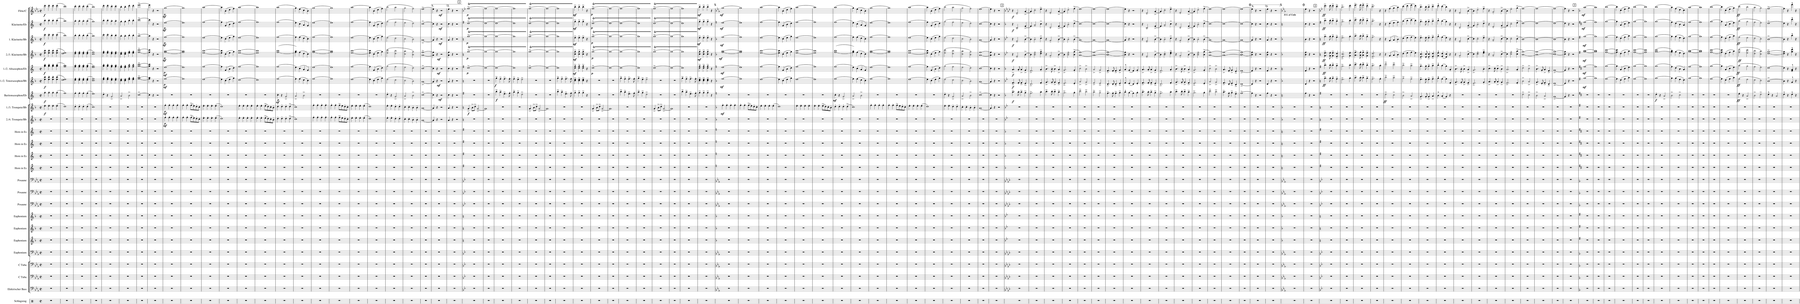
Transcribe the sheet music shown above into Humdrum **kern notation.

**kern	**kern	**kern	**kern	**kern	**kern	**kern	**kern	**kern	**kern	**kern	**kern	**kern	**kern	**kern	**kern	**dynam	**kern	**dynam	**kern	**dynam	**kern	**dynam	**kern	**dynam	**kern	**dynam	**kern	**dynam	**kern	**dynam	**kern	**dynam	**kern	**dynam	**kern	**dynam
*part26	*part25	*part24	*part23	*part22	*part21	*part20	*part19	*part18	*part17	*part16	*part15	*part14	*part13	*part12	*part11	*part11	*part10	*part10	*part9	*part9	*part8	*part8	*part7	*part7	*part6	*part6	*part5	*part5	*part4	*part4	*part3	*part3	*part2	*part2	*part1	*part1
*staff26	*staff25	*staff24	*staff23	*staff22	*staff21	*staff20	*staff19	*staff18	*staff17	*staff16	*staff15	*staff14	*staff13	*staff12	*staff11	*staff11	*staff10	*staff10	*staff9	*staff9	*staff8	*staff8	*staff7	*staff7	*staff6	*staff6	*staff5	*staff5	*staff4	*staff4	*staff3	*staff3	*staff2	*staff2	*staff1	*staff1
*I"Schlagzeug	*I"Elektrischer Bass	*I"C Tuba	*I"C Tuba	*I"Euphonium	*I"Euphonium	*I"Euphonium	*I"Euphonium	*I"Posaune	*I"Posaune	*I"Posaune	*I"Horn in Es	*I"Horn in Es	*I"Horn in Es	*I"Horn in Es	*I"2./4. Trompete/Bb	*	*I"1./3. Trompete/Bb	*	*I"Baritonsaxophon/Eb	*	*I"1./2. Tenorsaxophon/Bb	*	*I"2. Altsaxophon/Eb	*	*I"1./2. Altsaxophon/Eb	*	*I"2./3. Klarinette/Bb	*	*I"2./3. Klarinette/Bb	*	*I"1. Klarinette/Bb	*	*I"Klarinette/Eb	*	*I"Flöte/C	*
*I'Schlgz.	*I'E-B.	*I'C Tb.	*I'C Tb.	*I'Euph.	*I'Euph.	*I'Euph.	*I'Euph.	*I'Psn.	*I'Psn.	*I'Psn.	*	*	*	*	*I'TP2+4	*	*I'TP1+3	*	*I'BS	*	*I'TS1+2	*	*I'AS2	*	*I'AS1+2	*	*I'KL2+3	*	*I'KL2+3	*	*I'KL1	*	*I'KL	*	*I'FL	*
*	*	*	*	*	*	*	*	*	*	*	*	*	*	*	*	*	*	*	*	*	*	*	*stria5	*	*	*	*	*	*stria5	*	*	*	*	*	*	*
*clefX	*clefF4	*clefF4	*clefF4	*clefF4	*clefG2	*clefG2	*clefG2	*clefF4	*clefF4	*clefF4	*clefG2	*clefG2	*clefG2	*clefG2	*clefG2	*	*clefG2	*	*clefG2	*	*clefG2	*	*clefG2	*	*clefG2	*	*clefG2	*	*clefG2	*	*clefG2	*	*clefG2	*	*clefG2	*
*	*Trd7c12	*	*	*	*Trd8c14	*Trd8c14	*Trd8c14	*	*	*	*Trd5c9	*Trd5c9	*Trd5c9	*Trd5c9	*Trd1c2	*	*Trd1c2	*	*Trd12c21	*	*Trd8c14	*	*Trd5c9	*	*Trd5c9	*	*Trd1c2	*	*Trd1c2	*	*Trd1c2	*	*Trd-2c-3	*	*	*
*k[]	*k[b-e-a-]	*k[b-e-a-]	*k[b-e-a-]	*k[b-e-a-]	*k[b-]	*k[b-]	*k[b-]	*k[b-e-a-]	*k[b-e-a-]	*k[b-e-a-]	*k[]	*k[]	*k[]	*k[]	*k[b-]	*	*k[b-]	*	*k[]	*	*k[b-]	*	*k[]	*	*k[]	*	*k[b-]	*	*k[b-]	*	*k[b-]	*	*k[]	*	*k[b-e-a-]	*
*M2/2	*M2/2	*M2/2	*M2/2	*M2/2	*M2/2	*M2/2	*M2/2	*M2/2	*M2/2	*M2/2	*M2/2	*M2/2	*M2/2	*M2/2	*M2/2	*	*M2/2	*	*M2/2	*	*M2/2	*	*M2/2	*	*M2/2	*	*M2/2	*	*M2/2	*	*M2/2	*	*M2/2	*	*M2/2	*
*met(c|)	*met(c|)	*met(c|)	*met(c|)	*met(c|)	*met(c|)	*met(c|)	*met(c|)	*met(c|)	*met(c|)	*met(c|)	*met(c|)	*met(c|)	*met(c|)	*met(c|)	*met(c|)	*	*met(c|)	*	*met(c|)	*	*met(c|)	*	*met(c|)	*	*met(c|)	*	*met(c|)	*	*met(c|)	*	*met(c|)	*	*met(c|)	*	*met(c|)	*
=1	=1	=1	=1	=1	=1	=1	=1	=1	=1	=1	=1	=1	=1	=1	=1	=1	=1	=1	=1	=1	=1	=1	=1	=1	=1	=1	=1	=1	=1	=1	=1	=1	=1	=1	=1	=1
!	!	!	!	!	!	!	!	!	!	!	!	!	!	!	!	!	!	!LO:DY:b	!	!LO:DY:b	!	!LO:DY:b	!	!	!	!LO:DY:b	!	!LO:DY:b	!	!	!	!LO:DY:b	!	!LO:DY:b	!	!LO:DY:b
1r	1r	1r	1r	1r	1r	1r	1r	1r	1r	1r	1r	1r	1r	1r	1r	.	4ee'\	f	4gg'\	f	4ee\' 4bb-\'	f	1r	.	4gg\' 4bb\'	f	4ee\' 4bb-\'	f	1r	.	4ccc'\	f	4bb'\	f	4ddd'\	f
.	.	.	.	.	.	.	.	.	.	.	.	.	.	.	.	.	4ee~\	.	4gg~\	.	4ee\~ 4bb-\~	.	.	.	4gg\~ 4bb\~	.	4ee\~ 4bb-\~	.	.	.	4ccc~\	.	4bb~\	.	4ddd~\	.
.	.	.	.	.	.	.	.	.	.	.	.	.	.	.	.	.	4ee'\	.	4gg'\	.	4ee\' 4bb-\'	.	.	.	4gg\' 4bb\'	.	4ee\' 4bb-\'	.	.	.	4ccc'\	.	4bb'\	.	4ddd'\	.
.	.	.	.	.	.	.	.	.	.	.	.	.	.	.	.	.	(4ee~\	.	(4gg~\	.	(4ee\~ 4bb-\~	.	.	.	(4gg\~ 4bb\~	.	(4ee\~ 4bb-\~	.	.	.	(4ccc~\	.	(4bb~\	.	(4ddd~\	.
=2	=2	=2	=2	=2	=2	=2	=2	=2	=2	=2	=2	=2	=2	=2	=2	=2	=2	=2	=2	=2	=2	=2	=2	=2	=2	=2	=2	=2	=2	=2	=2	=2	=2	=2	=2	=2
1r	1r	1r	1r	1r	1r	1r	1r	1r	1r	1r	1r	1r	1r	1r	1r	.	1dd)	.	1ff)	.	1dd 1ee)	.	1r	.	1ff 1aa)	.	1dd 1ee)	.	1r	.	1bb-)	.	1aa)	.	1ccc)	.
=3	=3	=3	=3	=3	=3	=3	=3	=3	=3	=3	=3	=3	=3	=3	=3	=3	=3	=3	=3	=3	=3	=3	=3	=3	=3	=3	=3	=3	=3	=3	=3	=3	=3	=3	=3	=3
1r	1r	1r	1r	1r	1r	1r	1r	1r	1r	1r	1r	1r	1r	1r	1r	.	4dd'\	.	4ff'\	.	4dd\' 4ff\'	.	1r	.	4ff\' 4aa\'	.	4dd\' 4ff\'	.	1r	.	4bb-'\	.	4aa'\	.	4ccc'\	.
.	.	.	.	.	.	.	.	.	.	.	.	.	.	.	.	.	4dd~\	.	4ff~\	.	4dd\~ 4ff\~	.	.	.	4ff\~ 4aa\~	.	4dd\~ 4ff\~	.	.	.	4bb-~\	.	4aa~\	.	4ccc~\	.
.	.	.	.	.	.	.	.	.	.	.	.	.	.	.	.	.	4dd'\	.	4ff'\	.	4dd\' 4ff\'	.	.	.	4ff\' 4aa\'	.	4dd\' 4ff\'	.	.	.	4bb-'\	.	4aa'\	.	4ccc'\	.
.	.	.	.	.	.	.	.	.	.	.	.	.	.	.	.	.	(4dd~\	.	(4ff~\	.	(4dd\~ 4ff\~	.	.	.	(4ff\~ 4aa\~	.	(4dd\~ 4ff\~	.	.	.	(4bb-~\	.	(4aa~\	.	(4ccc~\	.
=4	=4	=4	=4	=4	=4	=4	=4	=4	=4	=4	=4	=4	=4	=4	=4	=4	=4	=4	=4	=4	=4	=4	=4	=4	=4	=4	=4	=4	=4	=4	=4	=4	=4	=4	=4	=4
1r	1r	1r	1r	1r	1r	1r	1r	1r	1r	1r	1r	1r	1r	1r	1r	.	1cc)	.	1ee)	.	1cc 1ff)	.	1r	.	1ee 1gg)	.	1cc 1ff)	.	1r	.	1aa)	.	1gg)	.	1bb-)	.
=5	=5	=5	=5	=5	=5	=5	=5	=5	=5	=5	=5	=5	=5	=5	=5	=5	=5	=5	=5	=5	=5	=5	=5	=5	=5	=5	=5	=5	=5	=5	=5	=5	=5	=5	=5	=5
1r	1r	1r	1r	1r	1r	1r	1r	1r	1r	1r	1r	1r	1r	1r	1r	.	1r	.	4dd'\	.	4ee\' 4gg\'	.	1r	.	4gg\' 4bb\'	.	4ee\' 4gg\'	.	1r	.	4ccc'\	.	4bb'\	.	4ddd'\	.
.	.	.	.	.	.	.	.	.	.	.	.	.	.	.	.	.	.	.	4r	.	4ee\~ 4gg\~	.	.	.	4gg\~ 4bb\~	.	4ee\~ 4gg\~	.	.	.	4ccc~\	.	4bb~\	.	4ddd~\	.
.	.	.	.	.	.	.	.	.	.	.	.	.	.	.	.	.	.	.	2g^/	.	4dd\' 4ff\'	.	.	.	4ff\' 4aa\'	.	4dd\' 4ff\'	.	.	.	4bb-'\	.	4aa'\	.	4ccc'\	.
.	.	.	.	.	.	.	.	.	.	.	.	.	.	.	.	.	.	.	.	.	4dd\~ 4ff\~	.	.	.	4ff\~ 4aa\~	.	4dd\~ 4ff\~	.	.	.	4bb-~\	.	4aa~\	.	4ccc~\	.
=6	=6	=6	=6	=6	=6	=6	=6	=6	=6	=6	=6	=6	=6	=6	=6	=6	=6	=6	=6	=6	=6	=6	=6	=6	=6	=6	=6	=6	=6	=6	=6	=6	=6	=6	=6	=6
1r	1r	1r	1r	1r	1r	1r	1r	1r	1r	1r	1r	1r	1r	1r	1r	.	1r	.	2a^/	.	4cc\' 4ee\'	.	1r	.	4ee\' 4gg\'	.	4cc\' 4ee\'	.	1r	.	4aa'\	.	4gg'\	.	4bb-'\	.
.	.	.	.	.	.	.	.	.	.	.	.	.	.	.	.	.	.	.	.	.	4cc\~ 4ee\~	.	.	.	4ee\~ 4gg\~	.	4cc\~ 4ee\~	.	.	.	4aa~\	.	4gg~\	.	4bb-~\	.
.	.	.	.	.	.	.	.	.	.	.	.	.	.	.	.	.	.	.	2b^\	.	4ee\' 4gg\'	.	.	.	4ff\' 4bb\'	.	4ee\' 4gg\'	.	.	.	4bb-'\	.	4bb'\	.	4ddd'\	.
.	.	.	.	.	.	.	.	.	.	.	.	.	.	.	.	.	.	.	.	.	4ee\~ 4gg\~	.	.	.	4ff\~ 4bb\~	.	4ee\~ 4gg\~	.	.	.	4bb-~\	.	4bb~\	.	4ddd~\	.
=7	=7	=7	=7	=7	=7	=7	=7	=7	=7	=7	=7	=7	=7	=7	=7	=7	=7	=7	=7	=7	=7	=7	=7	=7	=7	=7	=7	=7	=7	=7	=7	=7	=7	=7	=7	=7
1r	1r	1r	1r	1r	1r	1r	1r	1r	1r	1r	1r	1r	1r	1r	1r	.	1r	.	[1cc^	.	[1ff^ [1aa^	.	1r	.	[1gg^ [1ccc^	.	[1ff^ [1ccc^	.	1r	.	[1aa^	.	[1ccc^	.	[1eee-^	.
=8	=8	=8	=8	=8	=8	=8	=8	=8	=8	=8	=8	=8	=8	=8	=8	=8	=8	=8	=8	=8	=8	=8	=8	=8	=8	=8	=8	=8	=8	=8	=8	=8	=8	=8	=8	=8
1r	1r	1r	1r	1r	1r	1r	1r	1r	1r	1r	1r	1r	1r	1r	1r	.	1r	.	4cc\]	.	4ff\] 4aa\]	.	1r	.	4gg\] 4ccc\]	.	4ff\] 4ccc\]	.	1r	.	4aa\]	.	4ccc\]	.	4eee-\]	.
.	.	.	.	.	.	.	.	.	.	.	.	.	.	.	.	.	.	.	4r	.	4r	.	.	.	4r	.	4r	.	.	.	4r	.	4r	.	4r	.
.	.	.	.	.	.	.	.	.	.	.	.	.	.	.	.	.	.	.	2r	.	2r	.	.	.	2r	.	2r	.	.	.	2r	.	2r	.	2r	.
=9	=9	=9	=9	=9	=9	=9	=9	=9	=9	=9	=9	=9	=9	=9	=9	=9	=9	=9	=9	=9	=9	=9	=9	=9	=9	=9	=9	=9	=9	=9	=9	=9	=9	=9	=9	=9
!	!	!	!	!	!	!	!	!	!	!	!	!	!	!	!	!LO:DY:b	!	!	!	!	!	!	!	!	!	!	!	!	!	!	!	!	!	!	!	!
!	!	!	!	!	!	!	!	!	!	!	!	!	!	!	!	!LO:DY:n=1:b	!	!LO:DY:b	!	!	!	!	!	!	!	!	!	!	!	!	!	!	!	!	!	!
!	!	!	!	!	!	!	!	!	!	!	!	!	!	!	!	!	!	!LO:DY:n=1:b	!	!	!	!LO:DY:b	!	!	!	!	!	!	!	!	!	!	!	!	!	!
!	!	!	!	!	!	!	!	!	!	!	!	!	!	!	!	!	!	!	!	!	!	!LO:DY:n=1:b	!	!	!	!LO:DY:b	!	!	!	!	!	!	!	!	!	!
!	!	!	!	!	!	!	!	!	!	!	!	!	!	!	!	!	!	!	!	!	!	!	!	!	!	!LO:DY:n=1:b	!	!LO:DY:b	!	!	!	!	!	!	!	!
!	!	!	!	!	!	!	!	!	!	!	!	!	!	!	!	!	!	!	!	!	!	!	!	!	!	!	!	!LO:DY:n=1:b	!	!LO:DY:b	!	!	!	!	!	!
!	!	!	!	!	!	!	!	!	!	!	!	!	!	!	!	!	!	!	!	!	!	!	!	!	!	!	!	!	!	!LO:DY:n=1:b	!	!LO:DY:b	!	!	!	!
!	!	!	!	!	!	!	!	!	!	!	!	!	!	!	!	!	!	!	!	!	!	!	!	!	!	!	!	!	!	!	!	!LO:DY:n=1:b	!	!LO:DY:b	!	!
!	!	!	!	!	!	!	!	!	!	!	!	!	!	!	!	!	!	!	!	!	!	!	!	!	!	!	!	!	!	!	!	!	!	!LO:DY:n=1:b	!	!LO:DY:b
!	!	!	!	!	!	!	!	!	!	!	!	!	!	!	!	!	!	!	!	!	!	!	!	!	!	!	!	!	!	!	!	!	!	!	!	!LO:DY:n=1:b
1r	1r	1r	1r	1r	1r	1r	1r	1r	1r	1r	1r	1r	1r	1r	4ff'\	p mf	4ff'\	p mf	1r	.	[1ff	p mf	1r	.	[1ee	p mf	[1ff [1aa	p mf	[1ff [1aa	p mf	[1ff	p mf	[1ee	p mf	[1gg	p mf
.	.	.	.	.	.	.	.	.	.	.	.	.	.	.	4ff~\	.	4ff~\	.	.	.	.	.	.	.	.	.	.	.	.	.	.	.	.	.	.	.
.	.	.	.	.	.	.	.	.	.	.	.	.	.	.	4ff'\	.	4ff'\	.	.	.	.	.	.	.	.	.	.	.	.	.	.	.	.	.	.	.
.	.	.	.	.	.	.	.	.	.	.	.	.	.	.	4ff~\	.	4ff~\	.	.	.	.	.	.	.	.	.	.	.	.	.	.	.	.	.	.	.
=10	=10	=10	=10	=10	=10	=10	=10	=10	=10	=10	=10	=10	=10	=10	=10	=10	=10	=10	=10	=10	=10	=10	=10	=10	=10	=10	=10	=10	=10	=10	=10	=10	=10	=10	=10	=10
1r	1r	1r	1r	1r	1r	1r	1r	1r	1r	1r	1r	1r	1r	1r	4ff'\	.	4ff'\	.	1r	.	1ff]	.	1r	.	1ee]	.	1ff] 1aa]	.	1ff] 1aa]	.	1ff]	.	1ee]	.	1gg]	.
.	.	.	.	.	.	.	.	.	.	.	.	.	.	.	4ff~\	.	4ff~\	.	.	.	.	.	.	.	.	.	.	.	.	.	.	.	.	.	.	.
.	.	.	.	.	.	.	.	.	.	.	.	.	.	.	(8ff^\L	.	(8ff^\L	.	.	.	.	.	.	.	.	.	.	.	.	.	.	.	.	.	.	.
.	.	.	.	.	.	.	.	.	.	.	.	.	.	.	8ee\)	.	8ee\)	.	.	.	.	.	.	.	.	.	.	.	.	.	.	.	.	.	.	.
.	.	.	.	.	.	.	.	.	.	.	.	.	.	.	8dd'\	.	8dd'\	.	.	.	.	.	.	.	.	.	.	.	.	.	.	.	.	.	.	.
.	.	.	.	.	.	.	.	.	.	.	.	.	.	.	8cc'\J	.	8cc'\J	.	.	.	.	.	.	.	.	.	.	.	.	.	.	.	.	.	.	.
=11	=11	=11	=11	=11	=11	=11	=11	=11	=11	=11	=11	=11	=11	=11	=11	=11	=11	=11	=11	=11	=11	=11	=11	=11	=11	=11	=11	=11	=11	=11	=11	=11	=11	=11	=11	=11
1r	1r	1r	1r	1r	1r	1r	1r	1r	1r	1r	1r	1r	1r	1r	4ee'\	.	4ee'\	.	1r	.	[1ee	.	1r	.	[1ff	.	[1ee [1bb-	.	[1ee [1bb-	.	[1ee	.	[1ff	.	[1aa-	.
.	.	.	.	.	.	.	.	.	.	.	.	.	.	.	4ee~\	.	4ee~\	.	.	.	.	.	.	.	.	.	.	.	.	.	.	.	.	.	.	.
.	.	.	.	.	.	.	.	.	.	.	.	.	.	.	4ee'\	.	4ee'\	.	.	.	.	.	.	.	.	.	.	.	.	.	.	.	.	.	.	.
.	.	.	.	.	.	.	.	.	.	.	.	.	.	.	(4ee~\	.	(4ee~\	.	.	.	.	.	.	.	.	.	.	.	.	.	.	.	.	.	.	.
=12	=12	=12	=12	=12	=12	=12	=12	=12	=12	=12	=12	=12	=12	=12	=12	=12	=12	=12	=12	=12	=12	=12	=12	=12	=12	=12	=12	=12	=12	=12	=12	=12	=12	=12	=12	=12
1r	1r	1r	1r	1r	1r	1r	1r	1r	1r	1r	1r	1r	1r	1r	1dd)	.	1dd)	.	1r	.	4ee\]	.	1r	.	4ff\]	.	4ee\] 4bb-\]	.	4ee] 4bb-]	.	4ee\]	.	4ff\]	.	4aa-\]	.
.	.	.	.	.	.	.	.	.	.	.	.	.	.	.	.	.	.	.	.	.	(4cc\	.	.	.	(4g/	.	(4cc\	.	(4cc	.	(4cc\	.	(4g/	.	(4b-\	.
.	.	.	.	.	.	.	.	.	.	.	.	.	.	.	.	.	.	.	.	.	4ee\	.	.	.	4b\	.	4ee\	.	4ee	.	4ee\	.	4b\	.	4dd\	.
.	.	.	.	.	.	.	.	.	.	.	.	.	.	.	.	.	.	.	.	.	4gg\)	.	.	.	4dd\)	.	4gg\)	.	4gg)	.	4gg\)	.	4dd\)	.	4ff\)	.
=13	=13	=13	=13	=13	=13	=13	=13	=13	=13	=13	=13	=13	=13	=13	=13	=13	=13	=13	=13	=13	=13	=13	=13	=13	=13	=13	=13	=13	=13	=13	=13	=13	=13	=13	=13	=13
1r	1r	1r	1r	1r	1r	1r	1r	1r	1r	1r	1r	1r	1r	1r	4ee'\	.	4ee'\	.	1r	.	[1dd	.	1r	.	[1ff	.	[1ee [1bb-	.	[1ee [1bb-	.	[1ee	.	[1ff	.	[1aa-	.
.	.	.	.	.	.	.	.	.	.	.	.	.	.	.	4ee~\	.	4ee~\	.	.	.	.	.	.	.	.	.	.	.	.	.	.	.	.	.	.	.
.	.	.	.	.	.	.	.	.	.	.	.	.	.	.	4ee'\	.	4ee'\	.	.	.	.	.	.	.	.	.	.	.	.	.	.	.	.	.	.	.
.	.	.	.	.	.	.	.	.	.	.	.	.	.	.	4ee~\	.	4ee~\	.	.	.	.	.	.	.	.	.	.	.	.	.	.	.	.	.	.	.
=14	=14	=14	=14	=14	=14	=14	=14	=14	=14	=14	=14	=14	=14	=14	=14	=14	=14	=14	=14	=14	=14	=14	=14	=14	=14	=14	=14	=14	=14	=14	=14	=14	=14	=14	=14	=14
1r	1r	1r	1r	1r	1r	1r	1r	1r	1r	1r	1r	1r	1r	1r	4ee'\	.	4ee'\	.	1r	.	1dd]	.	1r	.	1ff]	.	1ee] 1bb-]	.	1ee] 1bb-]	.	1ee]	.	1ff]	.	1aa-]	.
.	.	.	.	.	.	.	.	.	.	.	.	.	.	.	4ee~\	.	4ee~\	.	.	.	.	.	.	.	.	.	.	.	.	.	.	.	.	.	.	.
.	.	.	.	.	.	.	.	.	.	.	.	.	.	.	(8ee^\L	.	(8ee^\L	.	.	.	.	.	.	.	.	.	.	.	.	.	.	.	.	.	.	.
.	.	.	.	.	.	.	.	.	.	.	.	.	.	.	8dd\)	.	8dd\)	.	.	.	.	.	.	.	.	.	.	.	.	.	.	.	.	.	.	.
.	.	.	.	.	.	.	.	.	.	.	.	.	.	.	8cc'\	.	8cc'\	.	.	.	.	.	.	.	.	.	.	.	.	.	.	.	.	.	.	.
.	.	.	.	.	.	.	.	.	.	.	.	.	.	.	8b-'\J	.	8b-'\J	.	.	.	.	.	.	.	.	.	.	.	.	.	.	.	.	.	.	.
=15	=15	=15	=15	=15	=15	=15	=15	=15	=15	=15	=15	=15	=15	=15	=15	=15	=15	=15	=15	=15	=15	=15	=15	=15	=15	=15	=15	=15	=15	=15	=15	=15	=15	=15	=15	=15
!	!	!	!	!	!	!	!	!	!	!	!	!	!	!	!	!	!	!	!	!LO:DY:b	!	!	!	!	!	!	!	!	!	!	!	!	!	!	!	!
!	!	!	!	!	!	!	!	!	!	!	!	!	!	!	!	!	!	!	!	!LO:DY:n=1:b	!	!	!	!	!	!	!	!	!	!	!	!	!	!	!	!
1r	1r	1r	1r	1r	1r	1r	1r	1r	1r	1r	1r	1r	1r	1r	4dd'\	.	4dd'\	.	4cc'\	p mf	(1ff	.	1r	.	(1ff	.	([1ff 1bb-	.	([1ff 1bb-	.	[1ff	.	(1ff	.	(1aa-	.
.	.	.	.	.	.	.	.	.	.	.	.	.	.	.	4dd~\	.	4dd~\	.	4r	.	.	.	.	.	.	.	.	.	.	.	.	.	.	.	.	.
.	.	.	.	.	.	.	.	.	.	.	.	.	.	.	4dd'\	.	4dd'\	.	2g^/	.	.	.	.	.	.	.	.	.	.	.	.	.	.	.	.	.
.	.	.	.	.	.	.	.	.	.	.	.	.	.	.	(4dd^\	.	(4dd^\	.	.	.	.	.	.	.	.	.	.	.	.	.	.	.	.	.	.	.
=16	=16	=16	=16	=16	=16	=16	=16	=16	=16	=16	=16	=16	=16	=16	=16	=16	=16	=16	=16	=16	=16	=16	=16	=16	=16	=16	=16	=16	=16	=16	=16	=16	=16	=16	=16	=16
1r	1r	1r	1r	1r	1r	1r	1r	1r	1r	1r	1r	1r	1r	1r	1cc)	.	1cc)	.	2a^/	.	4ff\)	.	1r	.	4ee\)	.	4ff\] 4aa\)	.	4ff] 4aa)	.	4ff\]	.	4ee\)	.	4gg\)	.
.	.	.	.	.	.	.	.	.	.	.	.	.	.	.	.	.	.	.	.	.	(4ff\	.	.	.	(4cc\	.	(4ff\	.	(4ff	.	(4ff\	.	(4cc\	.	(4ee-\	.
.	.	.	.	.	.	.	.	.	.	.	.	.	.	.	.	.	.	.	2b^\	.	4dd\	.	.	.	4a/	.	4dd\	.	4dd	.	4dd\	.	4a/	.	4cc\	.
.	.	.	.	.	.	.	.	.	.	.	.	.	.	.	.	.	.	.	.	.	4cc\)	.	.	.	4g/)	.	4cc\)	.	4cc)	.	4cc\)	.	4g/)	.	4b-\)	.
=17	=17	=17	=17	=17	=17	=17	=17	=17	=17	=17	=17	=17	=17	=17	=17	=17	=17	=17	=17	=17	=17	=17	=17	=17	=17	=17	=17	=17	=17	=17	=17	=17	=17	=17	=17	=17
1r	1r	1r	1r	1r	1r	1r	1r	1r	1r	1r	1r	1r	1r	1r	4ff'\	.	4ff'\	.	1r	.	[1ff	.	1r	.	[1ee	.	[1ff [1aa	.	[1ff [1aa	.	[1ff	.	[1ee	.	[1gg	.
.	.	.	.	.	.	.	.	.	.	.	.	.	.	.	4ff~\	.	4ff~\	.	.	.	.	.	.	.	.	.	.	.	.	.	.	.	.	.	.	.
.	.	.	.	.	.	.	.	.	.	.	.	.	.	.	4ff'\	.	4ff'\	.	.	.	.	.	.	.	.	.	.	.	.	.	.	.	.	.	.	.
.	.	.	.	.	.	.	.	.	.	.	.	.	.	.	4ff~\	.	4ff~\	.	.	.	.	.	.	.	.	.	.	.	.	.	.	.	.	.	.	.
=18	=18	=18	=18	=18	=18	=18	=18	=18	=18	=18	=18	=18	=18	=18	=18	=18	=18	=18	=18	=18	=18	=18	=18	=18	=18	=18	=18	=18	=18	=18	=18	=18	=18	=18	=18	=18
1r	1r	1r	1r	1r	1r	1r	1r	1r	1r	1r	1r	1r	1r	1r	4ff'\	.	4ff'\	.	1r	.	1ff]	.	1r	.	1ee]	.	1ff] 1aa]	.	1ff] 1aa]	.	1ff]	.	1ee]	.	1gg]	.
.	.	.	.	.	.	.	.	.	.	.	.	.	.	.	4ff~\	.	4ff~\	.	.	.	.	.	.	.	.	.	.	.	.	.	.	.	.	.	.	.
.	.	.	.	.	.	.	.	.	.	.	.	.	.	.	8ff^\L	.	8ff^\L	.	.	.	.	.	.	.	.	.	.	.	.	.	.	.	.	.	.	.
.	.	.	.	.	.	.	.	.	.	.	.	.	.	.	8ee\	.	8ee\	.	.	.	.	.	.	.	.	.	.	.	.	.	.	.	.	.	.	.
.	.	.	.	.	.	.	.	.	.	.	.	.	.	.	8dd'\	.	8dd'\	.	.	.	.	.	.	.	.	.	.	.	.	.	.	.	.	.	.	.
.	.	.	.	.	.	.	.	.	.	.	.	.	.	.	8cc'\J	.	8cc'\J	.	.	.	.	.	.	.	.	.	.	.	.	.	.	.	.	.	.	.
=19	=19	=19	=19	=19	=19	=19	=19	=19	=19	=19	=19	=19	=19	=19	=19	=19	=19	=19	=19	=19	=19	=19	=19	=19	=19	=19	=19	=19	=19	=19	=19	=19	=19	=19	=19	=19
1r	1r	1r	1r	1r	1r	1r	1r	1r	1r	1r	1r	1r	1r	1r	4ee'\	.	4ee'\	.	1r	.	[1ee	.	1r	.	[1ff	.	[1ee [1bb-	.	[1ee [1bb-	.	[1ee	.	[1ff	.	[1aa-	.
.	.	.	.	.	.	.	.	.	.	.	.	.	.	.	4ee~\	.	4ee~\	.	.	.	.	.	.	.	.	.	.	.	.	.	.	.	.	.	.	.
.	.	.	.	.	.	.	.	.	.	.	.	.	.	.	4ee'\	.	4ee'\	.	.	.	.	.	.	.	.	.	.	.	.	.	.	.	.	.	.	.
.	.	.	.	.	.	.	.	.	.	.	.	.	.	.	(4ee~\	.	(4ee~\	.	.	.	.	.	.	.	.	.	.	.	.	.	.	.	.	.	.	.
=20	=20	=20	=20	=20	=20	=20	=20	=20	=20	=20	=20	=20	=20	=20	=20	=20	=20	=20	=20	=20	=20	=20	=20	=20	=20	=20	=20	=20	=20	=20	=20	=20	=20	=20	=20	=20
1r	1r	1r	1r	1r	1r	1r	1r	1r	1r	1r	1r	1r	1r	1r	1dd)	.	1dd)	.	1r	.	4ee\]	.	1r	.	4ff\]	.	4ee\] 4bb-\]	.	4ee] 4bb-]	.	4ee\]	.	4ff\]	.	4aa-\]	.
.	.	.	.	.	.	.	.	.	.	.	.	.	.	.	.	.	.	.	.	.	(4cc\	.	.	.	(4g/	.	(4cc\	.	(4cc	.	(4cc\	.	(4g/	.	(4b-\	.
.	.	.	.	.	.	.	.	.	.	.	.	.	.	.	.	.	.	.	.	.	4ee\	.	.	.	4b\	.	4ee\	.	4ee	.	4ee\	.	4b\	.	4dd\	.
.	.	.	.	.	.	.	.	.	.	.	.	.	.	.	.	.	.	.	.	.	4gg\)	.	.	.	4dd\)	.	4gg\)	.	4gg)	.	4gg\)	.	4dd\)	.	4ff\)	.
=21	=21	=21	=21	=21	=21	=21	=21	=21	=21	=21	=21	=21	=21	=21	=21	=21	=21	=21	=21	=21	=21	=21	=21	=21	=21	=21	=21	=21	=21	=21	=21	=21	=21	=21	=21	=21
1r	1r	1r	1r	1r	1r	1r	1r	1r	1r	1r	1r	1r	1r	1r	4ee'\	.	4ee'\	.	4dd'\	.	(2ee\	.	1r	.	(2gg\	.	(2ee\ 2ccc\	.	(2ee 2ccc	.	(2ee\	.	(2gg\	.	(2bb-\	.
.	.	.	.	.	.	.	.	.	.	.	.	.	.	.	4ee~\	.	4ee~\	.	4r	.	.	.	.	.	.	.	.	.	.	.	.	.	.	.	.	.
.	.	.	.	.	.	.	.	.	.	.	.	.	.	.	4dd'\	.	4dd'\	.	2g^/	.	2dd\	.	.	.	2ff\	.	2dd\ 2bb-\	.	2dd 2bb-	.	2dd\	.	2ff\	.	2aa-\	.
.	.	.	.	.	.	.	.	.	.	.	.	.	.	.	4dd~\	.	4dd~\	.	.	.	.	.	.	.	.	.	.	.	.	.	.	.	.	.	.	.
=22	=22	=22	=22	=22	=22	=22	=22	=22	=22	=22	=22	=22	=22	=22	=22	=22	=22	=22	=22	=22	=22	=22	=22	=22	=22	=22	=22	=22	=22	=22	=22	=22	=22	=22	=22	=22
1r	1r	1r	1r	1r	1r	1r	1r	1r	1r	1r	1r	1r	1r	1r	4cc'\	.	4cc'\	.	2a^/	.	2cc\	.	1r	.	2ee\	.	2cc\ 2aa\	.	2cc 2aa	.	2cc\	.	2ee\	.	2gg\	.
.	.	.	.	.	.	.	.	.	.	.	.	.	.	.	4cc~\	.	4cc~\	.	.	.	.	.	.	.	.	.	.	.	.	.	.	.	.	.	.	.
.	.	.	.	.	.	.	.	.	.	.	.	.	.	.	4b-'\	.	4b-'\	.	2b^\	.	2b-\)	.	.	.	2dd\)	.	2b-\ 2gg\)	.	2b- 2gg)	.	2b-\)	.	2dd\)	.	2ff\)	.
.	.	.	.	.	.	.	.	.	.	.	.	.	.	.	4b-~\	.	4b-~\	.	.	.	.	.	.	.	.	.	.	.	.	.	.	.	.	.	.	.
=23	=23	=23	=23	=23	=23	=23	=23	=23	=23	=23	=23	=23	=23	=23	=23	=23	=23	=23	=23	=23	=23	=23	=23	=23	=23	=23	=23	=23	=23	=23	=23	=23	=23	=23	=23	=23
1r	1r	1r	1r	1r	1r	1r	1r	1r	1r	1r	1r	1r	1r	1r	[1a	.	[1a	.	[1cc^	.	[1a^	.	1r	.	[1cc^	.	[1a^ [1ff^	.	[1a^ [1ff^	.	[1a^	.	[1cc^	.	[1ee-^	.
=24	=24	=24	=24	=24	=24	=24	=24	=24	=24	=24	=24	=24	=24	=24	=24	=24	=24	=24	=24	=24	=24	=24	=24	=24	=24	=24	=24	=24	=24	=24	=24	=24	=24	=24	=24	=24
1r	1r	1r	1r	1r	1r	1r	1r	1r	1r	1r	1r	1r	1r	1r	4a/]	.	4a/]	.	4cc\]	.	4a/]	.	1r	.	4cc\]	.	4a\] 4ff\]	.	4a] 4ff]	.	4a/]	.	4cc\]	.	4ee-\]	.
!	!	!	!	!	!	!	!	!	!	!	!	!	!	!	!	!	!	!	!	!	!	!LO:DY:b	!	!	!	!LO:DY:b	!	!LO:DY:b	!	!	!	!	!	!	!	!
.	.	.	.	.	.	.	.	.	.	.	.	.	.	.	4r	.	4r	.	4r	.	4r	mf	.	.	4r	mf	4r	mf	4r	.	4r	.	4r	.	4r	.
!	!	!	!	!	!	!	!	!	!	!	!	!	!	!	!	!	!	!	!	!LO:DY:b	!	!	!	!	!	!	!	!	!	!	!	!LO:DY:b	!	!LO:DY:b	!	!LO:DY:b
.	.	.	.	.	.	.	.	.	.	.	.	.	.	.	2r	.	2r	.	2r	mf	2r	.	.	.	2r	.	2r	.	2r	.	2r	mf	2r	mf	2r	mf
=25	=25	=25	=25	=25	=25	=25	=25	=25	=25	=25	=25	=25	=25	=25	=25	=25	=25	=25	=25	=25	=25	=25	=25	=25	=25	=25	=25	=25	=25	=25	=25	=25	=25	=25	=25	=25
1r	1r	1r	1r	1r	1r	1r	1r	1r	1r	1r	1r	1r	1r	1r	4a/	.	4a/	.	4cc\	.	4a/	.	1r	.	4cc\	.	4a\ 4ff\	.	1r	.	4a/	.	4cc\	.	4ee-\	.
.	.	.	.	.	.	.	.	.	.	.	.	.	.	.	4r	.	4r	.	4r	.	4r	.	.	.	4r	.	4r	.	.	.	4r	.	4r	.	4r	.
.	.	.	.	.	.	.	.	.	.	.	.	.	.	.	2r	.	2r	.	2r	.	2r	.	.	.	2r	.	2r	.	.	.	2r	.	2r	.	2r	.
!!LO:REH:place=s1:a:B:cj:t=1
=26	=26	=26	=26	=26	=26	=26	=26	=26	=26	=26	=26	=26	=26	=26	=26	=26	=26	=26	=26	=26	=26	=26	=26	=26	=26	=26	=26	=26	=26	=26	=26	=26	=26	=26	=26	=26
*	*k[b-e-]	*k[b-e-]	*k[b-e-]	*k[b-e-]	*k[]	*k[]	*k[]	*k[b-e-]	*k[b-e-]	*k[b-e-]	*k[f#]	*k[f#]	*k[f#]	*k[f#]	*k[]	*	*k[]	*	*k[f#]	*	*k[]	*	*k[f#]	*	*k[f#]	*	*k[]	*	*k[]	*	*k[]	*	*k[f#]	*	*k[b-e-]	*
!	!	!	!	!	!	!	!	!	!	!	!	!	!	!	!	!	!	!LO:DY:b	!	!	!	!	!	!	!	!LO:DY:b	!	!LO:DY:b	!	!	!	!LO:DY:b	!	!LO:DY:b	!	!LO:DY:b
1r	1r	1r	1r	1r	1r	1r	1r	1r	1r	1r	1r	1r	1r	1r	1r	.	4g^/	f	1r	.	1r	.	1r	.	[1dd^	p	[1ggT^	p	1r	.	[1ggT^	p	[1ddT^	p	[1ffT^	p
.	.	.	.	.	.	.	.	.	.	.	.	.	.	.	.	.	8b^\L	.	.	.	.	.	.	.	.	.	.	.	.	.	.	.	.	.	.	.
.	.	.	.	.	.	.	.	.	.	.	.	.	.	.	.	.	8dd^\J	.	.	.	.	.	.	.	.	.	.	.	.	.	.	.	.	.	.	.
.	.	.	.	.	.	.	.	.	.	.	.	.	.	.	.	.	[2g^/	.	.	.	.	.	.	.	.	.	.	.	.	.	.	.	.	.	.	.
=27	=27	=27	=27	=27	=27	=27	=27	=27	=27	=27	=27	=27	=27	=27	=27	=27	=27	=27	=27	=27	=27	=27	=27	=27	=27	=27	=27	=27	=27	=27	=27	=27	=27	=27	=27	=27
1r	1r	1r	1r	1r	1r	1r	1r	1r	1r	1r	1r	1r	1r	1r	1r	.	1g]	.	1r	.	1r	.	1r	.	1dd_	.	1gg_	.	1r	.	1gg_	.	1dd_	.	1ff_	.
=28	=28	=28	=28	=28	=28	=28	=28	=28	=28	=28	=28	=28	=28	=28	=28	=28	=28	=28	=28	=28	=28	=28	=28	=28	=28	=28	=28	=28	=28	=28	=28	=28	=28	=28	=28	=28
!	!	!	!	!	!	!	!	!	!	!	!	!	!	!	!	!	!	!	!	!LO:DY:b	!	!LO:DY:b	!	!	!	!	!	!	!	!	!	!	!	!	!	!
1r	1r	1r	1r	1r	1r	1r	1r	1r	1r	1r	1r	1r	1r	1r	1r	.	1r	.	4bb^\	f	4gg^\	f	1r	.	1dd_	.	1gg_	.	1r	.	1gg_	.	1dd_	.	1ff_	.
.	.	.	.	.	.	.	.	.	.	.	.	.	.	.	.	.	.	.	4aa^\	.	4ff^\	.	.	.	.	.	.	.	.	.	.	.	.	.	.	.
.	.	.	.	.	.	.	.	.	.	.	.	.	.	.	.	.	.	.	4.ee^\	.	4.ff^\	.	.	.	.	.	.	.	.	.	.	.	.	.	.	.
.	.	.	.	.	.	.	.	.	.	.	.	.	.	.	.	.	.	.	8ff#'\	.	8ff'\	.	.	.	.	.	.	.	.	.	.	.	.	.	.	.
=29	=29	=29	=29	=29	=29	=29	=29	=29	=29	=29	=29	=29	=29	=29	=29	=29	=29	=29	=29	=29	=29	=29	=29	=29	=29	=29	=29	=29	=29	=29	=29	=29	=29	=29	=29	=29
1r	1r	1r	1r	1r	1r	1r	1r	1r	1r	1r	1r	1r	1r	1r	1r	.	1r	.	4aa^\	.	4ff^\	.	1r	.	1dd]	.	1ggTTT]	.	1r	.	1ggTTT]	.	1ddTTT]	.	1ffTTT]	.
.	.	.	.	.	.	.	.	.	.	.	.	.	.	.	.	.	.	.	4gg^\	.	4ee^\	.	.	.	.	.	.	.	.	.	.	.	.	.	.	.
.	.	.	.	.	.	.	.	.	.	.	.	.	.	.	.	.	.	.	2dd^\	.	2ee^\	.	.	.	.	.	.	.	.	.	.	.	.	.	.	.
=30	=30	=30	=30	=30	=30	=30	=30	=30	=30	=30	=30	=30	=30	=30	=30	=30	=30	=30	=30	=30	=30	=30	=30	=30	=30	=30	=30	=30	=30	=30	=30	=30	=30	=30	=30	=30
1r	1r	1r	1r	1r	1r	1r	1r	1r	1r	1r	1r	1r	1r	1r	1r	.	4g^/	.	1r	.	1r	.	1r	.	[1dd^	.	[1ggT^	.	1r	.	[1ggT^	.	[1ddT^	.	[1ffT^	.
.	.	.	.	.	.	.	.	.	.	.	.	.	.	.	.	.	8b^\L	.	.	.	.	.	.	.	.	.	.	.	.	.	.	.	.	.	.	.
.	.	.	.	.	.	.	.	.	.	.	.	.	.	.	.	.	8dd^\J	.	.	.	.	.	.	.	.	.	.	.	.	.	.	.	.	.	.	.
.	.	.	.	.	.	.	.	.	.	.	.	.	.	.	.	.	[2g^/	.	.	.	.	.	.	.	.	.	.	.	.	.	.	.	.	.	.	.
=31	=31	=31	=31	=31	=31	=31	=31	=31	=31	=31	=31	=31	=31	=31	=31	=31	=31	=31	=31	=31	=31	=31	=31	=31	=31	=31	=31	=31	=31	=31	=31	=31	=31	=31	=31	=31
1r	1r	1r	1r	1r	1r	1r	1r	1r	1r	1r	1r	1r	1r	1r	1r	.	1g]	.	1r	.	1r	.	1r	.	1dd_	.	1gg_	.	1r	.	1gg_	.	1dd_	.	1ff_	.
=32	=32	=32	=32	=32	=32	=32	=32	=32	=32	=32	=32	=32	=32	=32	=32	=32	=32	=32	=32	=32	=32	=32	=32	=32	=32	=32	=32	=32	=32	=32	=32	=32	=32	=32	=32	=32
1r	1r	1r	1r	1r	1r	1r	1r	1r	1r	1r	1r	1r	1r	1r	1r	.	1r	.	4bb^\	.	4gg^\	.	1r	.	1dd]	.	1ggTTT]	.	1r	.	1ggTTT]	.	1ddTTT]	.	1ffTTT]	.
.	.	.	.	.	.	.	.	.	.	.	.	.	.	.	.	.	.	.	4aa^\	.	4ff^\	.	.	.	.	.	.	.	.	.	.	.	.	.	.	.
.	.	.	.	.	.	.	.	.	.	.	.	.	.	.	.	.	.	.	4.ee^\	.	4.ff^\	.	.	.	.	.	.	.	.	.	.	.	.	.	.	.
.	.	.	.	.	.	.	.	.	.	.	.	.	.	.	.	.	.	.	8ff#'\	.	8ff'\	.	.	.	.	.	.	.	.	.	.	.	.	.	.	.
=33	=33	=33	=33	=33	=33	=33	=33	=33	=33	=33	=33	=33	=33	=33	=33	=33	=33	=33	=33	=33	=33	=33	=33	=33	=33	=33	=33	=33	=33	=33	=33	=33	=33	=33	=33	=33
!	!	!	!	!	!	!	!	!	!	!	!	!	!	!	!	!	!	!	!	!	!	!	!	!	!	!LO:DY:b	!	!LO:DY:b	!	!	!	!LO:DY:b	!	!LO:DY:b	!	!LO:DY:b
1r	1r	1r	1r	1r	1r	1r	1r	1r	1r	1r	1r	1r	1r	1r	1r	.	1r	.	4gg^\	.	4cc\^ 4ee\^	.	1r	.	4dd\^ 4gg\^	mf	4cc\^ 4gg\^	mf	1r	.	4ee^\	mf	4gg^\	mf	4bb-^\	mf
.	.	.	.	.	.	.	.	.	.	.	.	.	.	.	.	.	.	.	4gg^\	.	4cc\^ 4ee\^	.	.	.	4dd\^ 4gg\^	.	4cc\^ 4gg\^	.	.	.	4ee^\	.	4gg^\	.	4bb-^\	.
.	.	.	.	.	.	.	.	.	.	.	.	.	.	.	.	.	.	.	4gg^\	.	4cc\^ 4ee\^	.	.	.	4dd\^ 4gg\^	.	4cc\^ 4gg\^	.	.	.	4ee^\	.	4gg^\	.	4bb-^\	.
.	.	.	.	.	.	.	.	.	.	.	.	.	.	.	.	.	.	.	4r	.	4r	.	.	.	4r	.	4r	.	.	.	4r	.	4r	.	4r	.
=34	=34	=34	=34	=34	=34	=34	=34	=34	=34	=34	=34	=34	=34	=34	=34	=34	=34	=34	=34	=34	=34	=34	=34	=34	=34	=34	=34	=34	=34	=34	=34	=34	=34	=34	=34	=34
!	!	!	!	!	!	!	!	!	!	!	!	!	!	!	!	!	!	!	!	!	!	!	!	!	!	!LO:DY:b	!	!LO:DY:b	!	!	!	!LO:DY:b	!	!LO:DY:b	!	!LO:DY:b
1r	1r	1r	1r	1r	1r	1r	1r	1r	1r	1r	1r	1r	1r	1r	1r	.	4g^/	.	1r	.	1r	.	1r	.	[1dd^	p	[1ggT^	p	1r	.	[1ggT^	p	[1ddT^	p	[1ffT^	p
.	.	.	.	.	.	.	.	.	.	.	.	.	.	.	.	.	8b^\L	.	.	.	.	.	.	.	.	.	.	.	.	.	.	.	.	.	.	.
.	.	.	.	.	.	.	.	.	.	.	.	.	.	.	.	.	8dd^\J	.	.	.	.	.	.	.	.	.	.	.	.	.	.	.	.	.	.	.
.	.	.	.	.	.	.	.	.	.	.	.	.	.	.	.	.	[2g^/	.	.	.	.	.	.	.	.	.	.	.	.	.	.	.	.	.	.	.
=35	=35	=35	=35	=35	=35	=35	=35	=35	=35	=35	=35	=35	=35	=35	=35	=35	=35	=35	=35	=35	=35	=35	=35	=35	=35	=35	=35	=35	=35	=35	=35	=35	=35	=35	=35	=35
1r	1r	1r	1r	1r	1r	1r	1r	1r	1r	1r	1r	1r	1r	1r	1r	.	1g]	.	1r	.	1r	.	1r	.	1dd_	.	1gg_	.	1r	.	1gg_	.	1dd_	.	1ff_	.
=36	=36	=36	=36	=36	=36	=36	=36	=36	=36	=36	=36	=36	=36	=36	=36	=36	=36	=36	=36	=36	=36	=36	=36	=36	=36	=36	=36	=36	=36	=36	=36	=36	=36	=36	=36	=36
1r	1r	1r	1r	1r	1r	1r	1r	1r	1r	1r	1r	1r	1r	1r	1r	.	1r	.	4bb^\	.	4gg^\	.	1r	.	1dd_	.	1gg_	.	1r	.	1gg_	.	1dd_	.	1ff_	.
.	.	.	.	.	.	.	.	.	.	.	.	.	.	.	.	.	.	.	4aa^\	.	4ff^\	.	.	.	.	.	.	.	.	.	.	.	.	.	.	.
.	.	.	.	.	.	.	.	.	.	.	.	.	.	.	.	.	.	.	4.ee^\	.	4.ff^\	.	.	.	.	.	.	.	.	.	.	.	.	.	.	.
.	.	.	.	.	.	.	.	.	.	.	.	.	.	.	.	.	.	.	8ff#'\	.	8ff'\	.	.	.	.	.	.	.	.	.	.	.	.	.	.	.
=37	=37	=37	=37	=37	=37	=37	=37	=37	=37	=37	=37	=37	=37	=37	=37	=37	=37	=37	=37	=37	=37	=37	=37	=37	=37	=37	=37	=37	=37	=37	=37	=37	=37	=37	=37	=37
1r	1r	1r	1r	1r	1r	1r	1r	1r	1r	1r	1r	1r	1r	1r	1r	.	1r	.	4aa^\	.	4gg^\	.	1r	.	1dd]	.	1ggTTT]	.	1r	.	1ggTTT]	.	1ddTTT]	.	1ffTTT]	.
.	.	.	.	.	.	.	.	.	.	.	.	.	.	.	.	.	.	.	4gg^\	.	4ee^\	.	.	.	.	.	.	.	.	.	.	.	.	.	.	.
.	.	.	.	.	.	.	.	.	.	.	.	.	.	.	.	.	.	.	2dd^\	.	2ee^\	.	.	.	.	.	.	.	.	.	.	.	.	.	.	.
=38	=38	=38	=38	=38	=38	=38	=38	=38	=38	=38	=38	=38	=38	=38	=38	=38	=38	=38	=38	=38	=38	=38	=38	=38	=38	=38	=38	=38	=38	=38	=38	=38	=38	=38	=38	=38
1r	1r	1r	1r	1r	1r	1r	1r	1r	1r	1r	1r	1r	1r	1r	1r	.	4g^/	.	1r	.	1r	.	1r	.	[1dd^	.	[1ggT^	.	1r	.	[1ggT^	.	[1ddT^	.	[1ffT^	.
.	.	.	.	.	.	.	.	.	.	.	.	.	.	.	.	.	8b^\L	.	.	.	.	.	.	.	.	.	.	.	.	.	.	.	.	.	.	.
.	.	.	.	.	.	.	.	.	.	.	.	.	.	.	.	.	8dd^\J	.	.	.	.	.	.	.	.	.	.	.	.	.	.	.	.	.	.	.
.	.	.	.	.	.	.	.	.	.	.	.	.	.	.	.	.	[2g^/	.	.	.	.	.	.	.	.	.	.	.	.	.	.	.	.	.	.	.
=39	=39	=39	=39	=39	=39	=39	=39	=39	=39	=39	=39	=39	=39	=39	=39	=39	=39	=39	=39	=39	=39	=39	=39	=39	=39	=39	=39	=39	=39	=39	=39	=39	=39	=39	=39	=39
1r	1r	1r	1r	1r	1r	1r	1r	1r	1r	1r	1r	1r	1r	1r	1r	.	1g]	.	1r	.	1r	.	1r	.	1dd_	.	1gg_	.	1r	.	1gg_	.	1dd_	.	1ff_	.
=40	=40	=40	=40	=40	=40	=40	=40	=40	=40	=40	=40	=40	=40	=40	=40	=40	=40	=40	=40	=40	=40	=40	=40	=40	=40	=40	=40	=40	=40	=40	=40	=40	=40	=40	=40	=40
1r	1r	1r	1r	1r	1r	1r	1r	1r	1r	1r	1r	1r	1r	1r	1r	.	1r	.	4bb^\	.	4gg^\	.	1r	.	1dd]	.	1ggTTT]	.	1r	.	1ggTTT]	.	1ddTTT]	.	1ffTTT]	.
.	.	.	.	.	.	.	.	.	.	.	.	.	.	.	.	.	.	.	4aa^\	.	4ff^\	.	.	.	.	.	.	.	.	.	.	.	.	.	.	.
.	.	.	.	.	.	.	.	.	.	.	.	.	.	.	.	.	.	.	4.ee^\	.	4.ff^\	.	.	.	.	.	.	.	.	.	.	.	.	.	.	.
.	.	.	.	.	.	.	.	.	.	.	.	.	.	.	.	.	.	.	8ff#'\	.	8ff'\	.	.	.	.	.	.	.	.	.	.	.	.	.	.	.
=41	=41	=41	=41	=41	=41	=41	=41	=41	=41	=41	=41	=41	=41	=41	=41	=41	=41	=41	=41	=41	=41	=41	=41	=41	=41	=41	=41	=41	=41	=41	=41	=41	=41	=41	=41	=41
!	!	!	!	!	!	!	!	!	!	!	!	!	!	!	!	!	!	!	!	!	!	!	!	!	!	!	!	!LO:DY:b	!	!	!	!LO:DY:b	!	!LO:DY:b	!	!LO:DY:b
1r	1r	1r	1r	1r	1r	1r	1r	1r	1r	1r	1r	1r	1r	1r	1r	.	1r	.	4gg^\	.	4cc\^ 4ee\^	.	1r	.	4dd\^ 4gg\^	.	4cc\^ 4gg\^	mf	1r	.	4ee^\	mf	4gg^\	mf	4bb-^\	mf
.	.	.	.	.	.	.	.	.	.	.	.	.	.	.	.	.	.	.	4gg^\	.	4cc\^ 4ee\^	.	.	.	4dd\^ 4gg\^	.	4cc\^ 4gg\^	.	.	.	4ee^\	.	4gg^\	.	4bb-^\	.
.	.	.	.	.	.	.	.	.	.	.	.	.	.	.	.	.	.	.	4gg^\	.	4cc\^ 4ee\^	.	.	.	4dd\^ 4gg\^	.	4cc\^ 4gg\^	.	.	.	4ee^\	.	4gg^\	.	4bb-^\	.
.	.	.	.	.	.	.	.	.	.	.	.	.	.	.	.	.	.	.	4r	.	4r	.	.	.	4r	.	4r	.	.	.	4r	.	4r	.	4r	.
=42	=42	=42	=42	=42	=42	=42	=42	=42	=42	=42	=42	=42	=42	=42	=42	=42	=42	=42	=42	=42	=42	=42	=42	=42	=42	=42	=42	=42	=42	=42	=42	=42	=42	=42	=42	=42
*	*k[b-e-a-]	*k[b-e-a-]	*k[b-e-a-]	*k[b-e-a-]	*k[b-]	*k[b-]	*k[b-]	*k[b-e-a-]	*k[b-e-a-]	*k[b-e-a-]	*k[]	*k[]	*k[]	*k[]	*k[b-]	*	*k[b-]	*	*k[]	*	*k[b-]	*	*k[]	*	*k[]	*	*k[b-]	*	*k[b-]	*	*k[b-]	*	*k[]	*	*k[b-e-a-]	*
!	!	!	!	!	!	!	!	!	!	!	!	!	!	!	!	!	!	!LO:DY:b	!	!	!	!LO:DY:b	!	!	!	!LO:DY:b	!	!LO:DY:b	!	!	!	!LO:DY:b	!	!LO:DY:b	!	!LO:DY:b
1r	1r	1r	1r	1r	1r	1r	1r	1r	1r	1r	1r	1r	1r	1r	1r	.	4ff'\	mf	1r	.	[1ff	mf	1r	.	[1ee	mf	[1ff [1aa	mf	1r	.	[1ff	mf	[1ee	mf	[1gg	mf
.	.	.	.	.	.	.	.	.	.	.	.	.	.	.	.	.	4ff~\	.	.	.	.	.	.	.	.	.	.	.	.	.	.	.	.	.	.	.
.	.	.	.	.	.	.	.	.	.	.	.	.	.	.	.	.	4ff'\	.	.	.	.	.	.	.	.	.	.	.	.	.	.	.	.	.	.	.
.	.	.	.	.	.	.	.	.	.	.	.	.	.	.	.	.	4ff~\	.	.	.	.	.	.	.	.	.	.	.	.	.	.	.	.	.	.	.
=43	=43	=43	=43	=43	=43	=43	=43	=43	=43	=43	=43	=43	=43	=43	=43	=43	=43	=43	=43	=43	=43	=43	=43	=43	=43	=43	=43	=43	=43	=43	=43	=43	=43	=43	=43	=43
1r	1r	1r	1r	1r	1r	1r	1r	1r	1r	1r	1r	1r	1r	1r	1r	.	4ff'\	.	1r	.	1ff]	.	1r	.	1ee]	.	1ff] 1aa]	.	1r	.	1ff]	.	1ee]	.	1gg]	.
.	.	.	.	.	.	.	.	.	.	.	.	.	.	.	.	.	4ff~\	.	.	.	.	.	.	.	.	.	.	.	.	.	.	.	.	.	.	.
.	.	.	.	.	.	.	.	.	.	.	.	.	.	.	.	.	(8ff^\L	.	.	.	.	.	.	.	.	.	.	.	.	.	.	.	.	.	.	.
.	.	.	.	.	.	.	.	.	.	.	.	.	.	.	.	.	8ee\)	.	.	.	.	.	.	.	.	.	.	.	.	.	.	.	.	.	.	.
.	.	.	.	.	.	.	.	.	.	.	.	.	.	.	.	.	8dd'\	.	.	.	.	.	.	.	.	.	.	.	.	.	.	.	.	.	.	.
.	.	.	.	.	.	.	.	.	.	.	.	.	.	.	.	.	8cc'\J	.	.	.	.	.	.	.	.	.	.	.	.	.	.	.	.	.	.	.
=44	=44	=44	=44	=44	=44	=44	=44	=44	=44	=44	=44	=44	=44	=44	=44	=44	=44	=44	=44	=44	=44	=44	=44	=44	=44	=44	=44	=44	=44	=44	=44	=44	=44	=44	=44	=44
1r	1r	1r	1r	1r	1r	1r	1r	1r	1r	1r	1r	1r	1r	1r	1r	.	4ee'\	.	1r	.	[1ee	.	1r	.	[1ff	.	[1ee [1bb-	.	1r	.	[1ee	.	[1ff	.	[1aa-	.
.	.	.	.	.	.	.	.	.	.	.	.	.	.	.	.	.	4ee~\	.	.	.	.	.	.	.	.	.	.	.	.	.	.	.	.	.	.	.
.	.	.	.	.	.	.	.	.	.	.	.	.	.	.	.	.	4ee'\	.	.	.	.	.	.	.	.	.	.	.	.	.	.	.	.	.	.	.
.	.	.	.	.	.	.	.	.	.	.	.	.	.	.	.	.	(4ee~\	.	.	.	.	.	.	.	.	.	.	.	.	.	.	.	.	.	.	.
=45	=45	=45	=45	=45	=45	=45	=45	=45	=45	=45	=45	=45	=45	=45	=45	=45	=45	=45	=45	=45	=45	=45	=45	=45	=45	=45	=45	=45	=45	=45	=45	=45	=45	=45	=45	=45
1r	1r	1r	1r	1r	1r	1r	1r	1r	1r	1r	1r	1r	1r	1r	1r	.	1dd)	.	1r	.	4ee\]	.	1r	.	4ff\]	.	4ee\] 4bb-\]	.	1r	.	4ee\]	.	4ff\]	.	4aa-\]	.
.	.	.	.	.	.	.	.	.	.	.	.	.	.	.	.	.	.	.	.	.	(4cc\	.	.	.	(4g/	.	(4cc\	.	.	.	(4cc\	.	(4g/	.	(4b-\	.
.	.	.	.	.	.	.	.	.	.	.	.	.	.	.	.	.	.	.	.	.	4ee\	.	.	.	4b\	.	4ee\	.	.	.	4ee\	.	4b\	.	4dd\	.
.	.	.	.	.	.	.	.	.	.	.	.	.	.	.	.	.	.	.	.	.	4gg\)	.	.	.	4dd\)	.	4gg\)	.	.	.	4gg\)	.	4dd\)	.	4ff\)	.
=46	=46	=46	=46	=46	=46	=46	=46	=46	=46	=46	=46	=46	=46	=46	=46	=46	=46	=46	=46	=46	=46	=46	=46	=46	=46	=46	=46	=46	=46	=46	=46	=46	=46	=46	=46	=46
1r	1r	1r	1r	1r	1r	1r	1r	1r	1r	1r	1r	1r	1r	1r	1r	.	4ee'\	.	1r	.	[1ee	.	1r	.	[1ff	.	[1ee [1bb-	.	1r	.	[1ee	.	[1ff	.	[1aa-	.
.	.	.	.	.	.	.	.	.	.	.	.	.	.	.	.	.	4ee~\	.	.	.	.	.	.	.	.	.	.	.	.	.	.	.	.	.	.	.
.	.	.	.	.	.	.	.	.	.	.	.	.	.	.	.	.	4ee'\	.	.	.	.	.	.	.	.	.	.	.	.	.	.	.	.	.	.	.
.	.	.	.	.	.	.	.	.	.	.	.	.	.	.	.	.	4ee~\	.	.	.	.	.	.	.	.	.	.	.	.	.	.	.	.	.	.	.
=47	=47	=47	=47	=47	=47	=47	=47	=47	=47	=47	=47	=47	=47	=47	=47	=47	=47	=47	=47	=47	=47	=47	=47	=47	=47	=47	=47	=47	=47	=47	=47	=47	=47	=47	=47	=47
1r	1r	1r	1r	1r	1r	1r	1r	1r	1r	1r	1r	1r	1r	1r	1r	.	4ee'\	.	1r	.	1ee]	.	1r	.	1ff]	.	1ee] 1bb-]	.	1r	.	1ee]	.	1ff]	.	1aa-]	.
.	.	.	.	.	.	.	.	.	.	.	.	.	.	.	.	.	4ee~\	.	.	.	.	.	.	.	.	.	.	.	.	.	.	.	.	.	.	.
.	.	.	.	.	.	.	.	.	.	.	.	.	.	.	.	.	(8ee^\L	.	.	.	.	.	.	.	.	.	.	.	.	.	.	.	.	.	.	.
.	.	.	.	.	.	.	.	.	.	.	.	.	.	.	.	.	8dd\)	.	.	.	.	.	.	.	.	.	.	.	.	.	.	.	.	.	.	.
.	.	.	.	.	.	.	.	.	.	.	.	.	.	.	.	.	8cc'\	.	.	.	.	.	.	.	.	.	.	.	.	.	.	.	.	.	.	.
.	.	.	.	.	.	.	.	.	.	.	.	.	.	.	.	.	8b-'\J	.	.	.	.	.	.	.	.	.	.	.	.	.	.	.	.	.	.	.
=48	=48	=48	=48	=48	=48	=48	=48	=48	=48	=48	=48	=48	=48	=48	=48	=48	=48	=48	=48	=48	=48	=48	=48	=48	=48	=48	=48	=48	=48	=48	=48	=48	=48	=48	=48	=48
!	!	!	!	!	!	!	!	!	!	!	!	!	!	!	!	!	!	!	!	!LO:DY:b	!	!	!	!	!	!	!	!	!	!	!	!	!	!	!	!
1r	1r	1r	1r	1r	1r	1r	1r	1r	1r	1r	1r	1r	1r	1r	1r	.	4dd'\	.	4cc'\	mf	[1ff	.	1r	.	(1ff	.	([1ff 1bb-	.	1r	.	[1ff	.	(1ff	.	(1aa-	.
.	.	.	.	.	.	.	.	.	.	.	.	.	.	.	.	.	4dd~\	.	4r	.	.	.	.	.	.	.	.	.	.	.	.	.	.	.	.	.
.	.	.	.	.	.	.	.	.	.	.	.	.	.	.	.	.	4dd'\	.	2g^/	.	.	.	.	.	.	.	.	.	.	.	.	.	.	.	.	.
.	.	.	.	.	.	.	.	.	.	.	.	.	.	.	.	.	(4dd^\	.	.	.	.	.	.	.	.	.	.	.	.	.	.	.	.	.	.	.
=49	=49	=49	=49	=49	=49	=49	=49	=49	=49	=49	=49	=49	=49	=49	=49	=49	=49	=49	=49	=49	=49	=49	=49	=49	=49	=49	=49	=49	=49	=49	=49	=49	=49	=49	=49	=49
1r	1r	1r	1r	1r	1r	1r	1r	1r	1r	1r	1r	1r	1r	1r	1r	.	1cc)	.	2a^/	.	4ff\]	.	1r	.	4ee\)	.	4ff\] 4aa\)	.	1r	.	4ff\]	.	4ee\)	.	4gg\)	.
.	.	.	.	.	.	.	.	.	.	.	.	.	.	.	.	.	.	.	.	.	(4ff\	.	.	.	(4cc\	.	(4ff\	.	.	.	(4ff\	.	(4cc\	.	(4ee-\	.
.	.	.	.	.	.	.	.	.	.	.	.	.	.	.	.	.	.	.	2b^\	.	4dd\	.	.	.	4a/	.	4dd\	.	.	.	4dd\	.	4a/	.	4cc\	.
.	.	.	.	.	.	.	.	.	.	.	.	.	.	.	.	.	.	.	.	.	4cc\)	.	.	.	4g/)	.	4cc\)	.	.	.	4cc\)	.	4g/)	.	4b-\)	.
=50	=50	=50	=50	=50	=50	=50	=50	=50	=50	=50	=50	=50	=50	=50	=50	=50	=50	=50	=50	=50	=50	=50	=50	=50	=50	=50	=50	=50	=50	=50	=50	=50	=50	=50	=50	=50
1r	1r	1r	1r	1r	1r	1r	1r	1r	1r	1r	1r	1r	1r	1r	1r	.	4ff'\	.	1r	.	[1ff	.	1r	.	[1ee	.	[1ff [1aa	.	1r	.	[1ff	.	[1ee	.	[1gg	.
.	.	.	.	.	.	.	.	.	.	.	.	.	.	.	.	.	4ff~\	.	.	.	.	.	.	.	.	.	.	.	.	.	.	.	.	.	.	.
.	.	.	.	.	.	.	.	.	.	.	.	.	.	.	.	.	4ff'\	.	.	.	.	.	.	.	.	.	.	.	.	.	.	.	.	.	.	.
.	.	.	.	.	.	.	.	.	.	.	.	.	.	.	.	.	4ff~\	.	.	.	.	.	.	.	.	.	.	.	.	.	.	.	.	.	.	.
=51	=51	=51	=51	=51	=51	=51	=51	=51	=51	=51	=51	=51	=51	=51	=51	=51	=51	=51	=51	=51	=51	=51	=51	=51	=51	=51	=51	=51	=51	=51	=51	=51	=51	=51	=51	=51
1r	1r	1r	1r	1r	1r	1r	1r	1r	1r	1r	1r	1r	1r	1r	1r	.	4ff'\	.	1r	.	1ff]	.	1r	.	1ee]	.	1ff] 1aa]	.	1r	.	1ff]	.	1ee]	.	1gg]	.
.	.	.	.	.	.	.	.	.	.	.	.	.	.	.	.	.	4ff~\	.	.	.	.	.	.	.	.	.	.	.	.	.	.	.	.	.	.	.
.	.	.	.	.	.	.	.	.	.	.	.	.	.	.	.	.	8ff^\L	.	.	.	.	.	.	.	.	.	.	.	.	.	.	.	.	.	.	.
.	.	.	.	.	.	.	.	.	.	.	.	.	.	.	.	.	8ee\	.	.	.	.	.	.	.	.	.	.	.	.	.	.	.	.	.	.	.
.	.	.	.	.	.	.	.	.	.	.	.	.	.	.	.	.	8dd'\	.	.	.	.	.	.	.	.	.	.	.	.	.	.	.	.	.	.	.
.	.	.	.	.	.	.	.	.	.	.	.	.	.	.	.	.	8cc'\J	.	.	.	.	.	.	.	.	.	.	.	.	.	.	.	.	.	.	.
=52	=52	=52	=52	=52	=52	=52	=52	=52	=52	=52	=52	=52	=52	=52	=52	=52	=52	=52	=52	=52	=52	=52	=52	=52	=52	=52	=52	=52	=52	=52	=52	=52	=52	=52	=52	=52
1r	1r	1r	1r	1r	1r	1r	1r	1r	1r	1r	1r	1r	1r	1r	1r	.	4ee'\	.	1r	.	[1ee	.	1r	.	[1ff	.	[1ee [1bb-	.	1r	.	[1ee	.	[1ff	.	[1aa-	.
.	.	.	.	.	.	.	.	.	.	.	.	.	.	.	.	.	4ee~\	.	.	.	.	.	.	.	.	.	.	.	.	.	.	.	.	.	.	.
.	.	.	.	.	.	.	.	.	.	.	.	.	.	.	.	.	4ee'\	.	.	.	.	.	.	.	.	.	.	.	.	.	.	.	.	.	.	.
.	.	.	.	.	.	.	.	.	.	.	.	.	.	.	.	.	(4ee~\	.	.	.	.	.	.	.	.	.	.	.	.	.	.	.	.	.	.	.
=53	=53	=53	=53	=53	=53	=53	=53	=53	=53	=53	=53	=53	=53	=53	=53	=53	=53	=53	=53	=53	=53	=53	=53	=53	=53	=53	=53	=53	=53	=53	=53	=53	=53	=53	=53	=53
1r	1r	1r	1r	1r	1r	1r	1r	1r	1r	1r	1r	1r	1r	1r	1r	.	1dd)	.	1r	.	4ee\]	.	1r	.	4ff\]	.	4ee\] 4bb-\]	.	1r	.	4ee\]	.	4ff\]	.	4aa-\]	.
.	.	.	.	.	.	.	.	.	.	.	.	.	.	.	.	.	.	.	.	.	(4cc\	.	.	.	(4g/	.	(4cc\	.	.	.	(4cc\	.	(4g/	.	(4b-\	.
.	.	.	.	.	.	.	.	.	.	.	.	.	.	.	.	.	.	.	.	.	4ee\	.	.	.	4b\	.	4ee\	.	.	.	4ee\	.	4b\	.	4dd\	.
.	.	.	.	.	.	.	.	.	.	.	.	.	.	.	.	.	.	.	.	.	4gg\)	.	.	.	4dd\)	.	4gg\)	.	.	.	4gg\)	.	4dd\)	.	4ff\)	.
=54	=54	=54	=54	=54	=54	=54	=54	=54	=54	=54	=54	=54	=54	=54	=54	=54	=54	=54	=54	=54	=54	=54	=54	=54	=54	=54	=54	=54	=54	=54	=54	=54	=54	=54	=54	=54
1r	1r	1r	1r	1r	1r	1r	1r	1r	1r	1r	1r	1r	1r	1r	1r	.	4ee'\	.	4dd'\	.	(2ee\	.	1r	.	(2gg\	.	(2ee\ 2ccc\	.	1r	.	(2ee\	.	(2gg\	.	(2bb-\	.
.	.	.	.	.	.	.	.	.	.	.	.	.	.	.	.	.	4ee~\	.	4r	.	.	.	.	.	.	.	.	.	.	.	.	.	.	.	.	.
.	.	.	.	.	.	.	.	.	.	.	.	.	.	.	.	.	4dd'\	.	2g^/	.	2dd\	.	.	.	2ff\	.	2dd\ 2bb-\	.	.	.	2dd\	.	2ff\	.	2aa-\	.
.	.	.	.	.	.	.	.	.	.	.	.	.	.	.	.	.	4dd~\	.	.	.	.	.	.	.	.	.	.	.	.	.	.	.	.	.	.	.
=55	=55	=55	=55	=55	=55	=55	=55	=55	=55	=55	=55	=55	=55	=55	=55	=55	=55	=55	=55	=55	=55	=55	=55	=55	=55	=55	=55	=55	=55	=55	=55	=55	=55	=55	=55	=55
1r	1r	1r	1r	1r	1r	1r	1r	1r	1r	1r	1r	1r	1r	1r	1r	.	4cc'\	.	2a^/	.	2cc\	.	1r	.	2ee\	.	2cc\ 2aa\	.	1r	.	2cc\	.	2ee\	.	2gg\	.
.	.	.	.	.	.	.	.	.	.	.	.	.	.	.	.	.	4cc~\	.	.	.	.	.	.	.	.	.	.	.	.	.	.	.	.	.	.	.
.	.	.	.	.	.	.	.	.	.	.	.	.	.	.	.	.	4b-'\	.	2b^\	.	2b-\)	.	.	.	2dd\)	.	2b-\ 2gg\)	.	.	.	2b-\)	.	2dd\)	.	2ff\)	.
.	.	.	.	.	.	.	.	.	.	.	.	.	.	.	.	.	4b-~\	.	.	.	.	.	.	.	.	.	.	.	.	.	.	.	.	.	.	.
=56	=56	=56	=56	=56	=56	=56	=56	=56	=56	=56	=56	=56	=56	=56	=56	=56	=56	=56	=56	=56	=56	=56	=56	=56	=56	=56	=56	=56	=56	=56	=56	=56	=56	=56	=56	=56
1r	1r	1r	1r	1r	1r	1r	1r	1r	1r	1r	1r	1r	1r	1r	1r	.	[1a	.	[1cc^	.	[1a	.	1r	.	[1cc	.	[1a [1ff	.	1r	.	[1a	.	[1cc	.	[1ee-	.
=57	=57	=57	=57	=57	=57	=57	=57	=57	=57	=57	=57	=57	=57	=57	=57	=57	=57	=57	=57	=57	=57	=57	=57	=57	=57	=57	=57	=57	=57	=57	=57	=57	=57	=57	=57	=57
1r	1r	1r	1r	1r	1r	1r	1r	1r	1r	1r	1r	1r	1r	1r	1r	.	4a/]	.	4cc\]	.	4a/]	.	1r	.	4cc\]	.	4a\] 4ff\]	.	1r	.	4a/]	.	4cc\]	.	4ee-\]	.
.	.	.	.	.	.	.	.	.	.	.	.	.	.	.	.	.	4r	.	4r	.	4r	.	.	.	4r	.	4r	.	.	.	4r	.	4r	.	4r	.
.	.	.	.	.	.	.	.	.	.	.	.	.	.	.	.	.	2r	.	2r	.	2r	.	.	.	2r	.	2r	.	.	.	2r	.	2r	.	2r	.
!!LO:REH:place=s1:a:B:cj:t=2
=58	=58	=58	=58	=58	=58	=58	=58	=58	=58	=58	=58	=58	=58	=58	=58	=58	=58	=58	=58	=58	=58	=58	=58	=58	=58	=58	=58	=58	=58	=58	=58	=58	=58	=58	=58	=58
*	*k[b-e-a-d-]	*k[b-e-a-d-]	*k[b-e-a-d-]	*k[b-e-a-d-]	*k[b-e-]	*k[b-e-]	*k[b-e-]	*k[b-e-a-d-]	*k[b-e-a-d-]	*k[b-e-a-d-]	*k[b-]	*k[b-]	*k[b-]	*k[b-]	*k[b-e-]	*	*k[b-e-]	*	*k[b-]	*	*k[b-e-]	*	*k[b-]	*	*k[b-]	*	*k[b-e-]	*	*k[b-e-]	*	*k[b-e-]	*	*k[b-]	*	*k[b-e-a-d-]	*
!	!	!	!	!	!	!	!	!	!	!	!	!	!	!	!	!	!	!	!	!LO:DY:b	!	!LO:DY:b	!	!LO:DY:b	!	!LO:DY:b	!	!LO:DY:b	!	!	!	!LO:DY:b	!	!LO:DY:b	!	!LO:DY:b
1r	1r	1r	1r	1r	1r	1r	1r	1r	1r	1r	1r	1r	1r	1r	1r	.	1r	.	4.aa^\	f	4.f^/	f	4.a^	f	4.a^/	f	4r	f	1r	.	4r	f	4r	f	4r	f
.	.	.	.	.	.	.	.	.	.	.	.	.	.	.	.	.	.	.	.	.	.	.	.	.	.	.	2f~/	.	.	.	2f~/	.	2c~/	.	2e-~/	.
.	.	.	.	.	.	.	.	.	.	.	.	.	.	.	.	.	.	.	8aa'\	.	8f'/	.	8a'	.	8a'/	.	.	.	.	.	.	.	.	.	.	.
.	.	.	.	.	.	.	.	.	.	.	.	.	.	.	.	.	.	.	4aa^\	.	4f^/	.	4a^	.	4a^/	.	.	.	.	.	.	.	.	.	.	.
.	.	.	.	.	.	.	.	.	.	.	.	.	.	.	.	.	.	.	4gg^\	.	4e-^/	.	4g^	.	4g^/	.	[4b-^\	.	.	.	[4b-^\	.	[4f^/	.	[4a-^/	.
=59	=59	=59	=59	=59	=59	=59	=59	=59	=59	=59	=59	=59	=59	=59	=59	=59	=59	=59	=59	=59	=59	=59	=59	=59	=59	=59	=59	=59	=59	=59	=59	=59	=59	=59	=59	=59
1r	1r	1r	1r	1r	1r	1r	1r	1r	1r	1r	1r	1r	1r	1r	1r	.	1r	.	2.ff^\	.	2.d^/	.	2.f^	.	2.f^/	.	4b-\]	.	1r	.	4b-\]	.	4f/]	.	4a-/]	.
.	.	.	.	.	.	.	.	.	.	.	.	.	.	.	.	.	.	.	.	.	.	.	.	.	.	.	2b-\~ 2ee-\~	.	.	.	2b-~\	.	2a~/	.	2cc~\	.
.	.	.	.	.	.	.	.	.	.	.	.	.	.	.	.	.	.	.	4aa'\	.	4f'/	.	4a'	.	4a'/	.	4dd\^ 4gg\^	.	.	.	4dd^\	.	4cc^\	.	4ee-^\	.
=60	=60	=60	=60	=60	=60	=60	=60	=60	=60	=60	=60	=60	=60	=60	=60	=60	=60	=60	=60	=60	=60	=60	=60	=60	=60	=60	=60	=60	=60	=60	=60	=60	=60	=60	=60	=60
1r	1r	1r	1r	1r	1r	1r	1r	1r	1r	1r	1r	1r	1r	1r	1r	.	1r	.	4.bb-^\	.	4.g^/	.	4.b-^	.	4.b-^\	.	4r	.	1r	.	4r	.	4r	.	4r	.
.	.	.	.	.	.	.	.	.	.	.	.	.	.	.	.	.	.	.	.	.	.	.	.	.	.	.	2g~/	.	.	.	2g~/	.	2d~/	.	2f~/	.
.	.	.	.	.	.	.	.	.	.	.	.	.	.	.	.	.	.	.	8bb-'\	.	8g'/	.	8b-'	.	8b-'\	.	.	.	.	.	.	.	.	.	.	.
.	.	.	.	.	.	.	.	.	.	.	.	.	.	.	.	.	.	.	4bb-^\	.	4g^/	.	4b-^	.	4b-^\	.	.	.	.	.	.	.	.	.	.	.
.	.	.	.	.	.	.	.	.	.	.	.	.	.	.	.	.	.	.	4aa^\	.	4f^/	.	4a^	.	4a^/	.	[4b-^\	.	.	.	[4b-^\	.	[4f^/	.	[4a-^/	.
=61	=61	=61	=61	=61	=61	=61	=61	=61	=61	=61	=61	=61	=61	=61	=61	=61	=61	=61	=61	=61	=61	=61	=61	=61	=61	=61	=61	=61	=61	=61	=61	=61	=61	=61	=61	=61
1r	1r	1r	1r	1r	1r	1r	1r	1r	1r	1r	1r	1r	1r	1r	1r	.	1r	.	2.gg^\	.	2.e-^/	.	2.g^	.	2.g^/	.	4b-\]	.	1r	.	4b-\]	.	4f/]	.	4a-/]	.
.	.	.	.	.	.	.	.	.	.	.	.	.	.	.	.	.	.	.	.	.	.	.	.	.	.	.	2b-\~ 2ee-\~	.	.	.	2b-~\	.	2b-~\	.	2dd-~\	.
.	.	.	.	.	.	.	.	.	.	.	.	.	.	.	.	.	.	.	4gg'\	.	4e-'/	.	4g'	.	4g'/	.	(4b-\^ 4gg\^	.	.	.	(4b-^\	.	(4dd^\	.	(4ff^\	.
=62	=62	=62	=62	=62	=62	=62	=62	=62	=62	=62	=62	=62	=62	=62	=62	=62	=62	=62	=62	=62	=62	=62	=62	=62	=62	=62	=62	=62	=62	=62	=62	=62	=62	=62	=62	=62
1r	1r	1r	1r	1r	1r	1r	1r	1r	1r	1r	1r	1r	1r	1r	1r	.	1r	.	2ccc^\	.	2a^/	.	2cc^	.	2cc^\	.	[1a [1ff)	.	1r	.	[1a)	.	[1cc)	.	[1ee-)	.
.	.	.	.	.	.	.	.	.	.	.	.	.	.	.	.	.	.	.	2bb-^\	.	2g^/	.	2b-^	.	2b-^\	.	.	.	.	.	.	.	.	.	.	.
=63	=63	=63	=63	=63	=63	=63	=63	=63	=63	=63	=63	=63	=63	=63	=63	=63	=63	=63	=63	=63	=63	=63	=63	=63	=63	=63	=63	=63	=63	=63	=63	=63	=63	=63	=63	=63
1r	1r	1r	1r	1r	1r	1r	1r	1r	1r	1r	1r	1r	1r	1r	1r	.	1r	.	2aa^\	.	2f^/	.	2a^	.	2a^/	.	((1a] 1ff]	.	1r	.	1a_	.	1cc_	.	1ee-_	.
.	.	.	.	.	.	.	.	.	.	.	.	.	.	.	.	.	.	.	2gg^\	.	2e-^/	.	2g^	.	2g^/	.	.	.	.	.	.	.	.	.	.	.
=64	=64	=64	=64	=64	=64	=64	=64	=64	=64	=64	=64	=64	=64	=64	=64	=64	=64	=64	=64	=64	=64	=64	=64	=64	=64	=64	=64	=64	=64	=64	=64	=64	=64	=64	=64	=64
1r	1r	1r	1r	1r	1r	1r	1r	1r	1r	1r	1r	1r	1r	1r	1r	.	1r	.	4.ff^\	.	4.d^/	.	4.f^	.	4.f^/	.	[1b- [1ff))	.	1r	.	1a_	.	1cc_	.	1ee-_	.
.	.	.	.	.	.	.	.	.	.	.	.	.	.	.	.	.	.	.	8ff'\	.	8d'/	.	8f'	.	8f'/	.	.	.	.	.	.	.	.	.	.	.
.	.	.	.	.	.	.	.	.	.	.	.	.	.	.	.	.	.	.	4ff^\	.	4d^/	.	4f^	.	4f^/	.	.	.	.	.	.	.	.	.	.	.
.	.	.	.	.	.	.	.	.	.	.	.	.	.	.	.	.	.	.	4gg^\	.	4e-^/	.	4g^	.	4g^/	.	.	.	.	.	.	.	.	.	.	.
=65	=65	=65	=65	=65	=65	=65	=65	=65	=65	=65	=65	=65	=65	=65	=65	=65	=65	=65	=65	=65	=65	=65	=65	=65	=65	=65	=65	=65	=65	=65	=65	=65	=65	=65	=65	=65
1r	1r	1r	1r	1r	1r	1r	1r	1r	1r	1r	1r	1r	1r	1r	1r	.	1r	.	4aa^^\	.	4f^^/	.	4a^^	.	4a^^/	.	4b-\] 4ff\]	.	1r	.	4a/]	.	4cc\]	.	4ee-\]	.
.	.	.	.	.	.	.	.	.	.	.	.	.	.	.	.	.	.	.	(4gg\	.	(4e-/	.	(4g	.	(4g/	.	4r	.	.	.	4r	.	4r	.	4r	.
.	.	.	.	.	.	.	.	.	.	.	.	.	.	.	.	.	.	.	4ff\)	.	4d/)	.	4f)	.	4f/)	.	2r	.	.	.	2r	.	2r	.	2r	.
.	.	.	.	.	.	.	.	.	.	.	.	.	.	.	.	.	.	.	4gg'\	.	4e-'/	.	4g'	.	4g'/	.	.	.	.	.	.	.	.	.	.	.
=66	=66	=66	=66	=66	=66	=66	=66	=66	=66	=66	=66	=66	=66	=66	=66	=66	=66	=66	=66	=66	=66	=66	=66	=66	=66	=66	=66	=66	=66	=66	=66	=66	=66	=66	=66	=66
1r	1r	1r	1r	1r	1r	1r	1r	1r	1r	1r	1r	1r	1r	1r	1r	.	1r	.	4.aa^\	.	4.f^/	.	4.a^	.	4.a^/	.	4r	.	1r	.	4r	.	4r	.	4r	.
.	.	.	.	.	.	.	.	.	.	.	.	.	.	.	.	.	.	.	.	.	.	.	.	.	.	.	2f~/	.	.	.	2f~/	.	2c~/	.	2e-~/	.
.	.	.	.	.	.	.	.	.	.	.	.	.	.	.	.	.	.	.	8aa'\	.	8f'/	.	8a'	.	8a'/	.	.	.	.	.	.	.	.	.	.	.
.	.	.	.	.	.	.	.	.	.	.	.	.	.	.	.	.	.	.	4aa^\	.	4f^/	.	4a^	.	4a^/	.	.	.	.	.	.	.	.	.	.	.
.	.	.	.	.	.	.	.	.	.	.	.	.	.	.	.	.	.	.	4gg^\	.	4e-^/	.	4g^	.	4g^/	.	[4b-^\	.	.	.	[4b-^\	.	[4f^/	.	[4a-^/	.
=67	=67	=67	=67	=67	=67	=67	=67	=67	=67	=67	=67	=67	=67	=67	=67	=67	=67	=67	=67	=67	=67	=67	=67	=67	=67	=67	=67	=67	=67	=67	=67	=67	=67	=67	=67	=67
1r	1r	1r	1r	1r	1r	1r	1r	1r	1r	1r	1r	1r	1r	1r	1r	.	1r	.	2.ff^\	.	2.d^/	.	2.f^	.	2.f^/	.	4b-\]	.	1r	.	4b-\]	.	4f/]	.	4a-/]	.
.	.	.	.	.	.	.	.	.	.	.	.	.	.	.	.	.	.	.	.	.	.	.	.	.	.	.	2b-\~ 2dd\~	.	.	.	2b-~\	.	2a~/	.	2cc~\	.
.	.	.	.	.	.	.	.	.	.	.	.	.	.	.	.	.	.	.	4aa'\	.	4f'/	.	4a'	.	4a'/	.	4dd\^ 4ff\^	.	.	.	4dd^\	.	4cc^\	.	4ee-^\	.
=68	=68	=68	=68	=68	=68	=68	=68	=68	=68	=68	=68	=68	=68	=68	=68	=68	=68	=68	=68	=68	=68	=68	=68	=68	=68	=68	=68	=68	=68	=68	=68	=68	=68	=68	=68	=68
1r	1r	1r	1r	1r	1r	1r	1r	1r	1r	1r	1r	1r	1r	1r	1r	.	1r	.	4.bb-^\	.	4.g^/	.	4.b-^	.	4.b-^\	.	4r	.	1r	.	4r	.	4r	.	4r	.
.	.	.	.	.	.	.	.	.	.	.	.	.	.	.	.	.	.	.	.	.	.	.	.	.	.	.	2g~/	.	.	.	2g~/	.	2d~/	.	2f~/	.
.	.	.	.	.	.	.	.	.	.	.	.	.	.	.	.	.	.	.	8bb-'\	.	8g'/	.	8b-'	.	8b-'\	.	.	.	.	.	.	.	.	.	.	.
.	.	.	.	.	.	.	.	.	.	.	.	.	.	.	.	.	.	.	4bb-^\	.	4g^/	.	4b-^	.	4b-^\	.	.	.	.	.	.	.	.	.	.	.
.	.	.	.	.	.	.	.	.	.	.	.	.	.	.	.	.	.	.	4aa^\	.	4f^/	.	4a^	.	4a^/	.	[4b-^\	.	.	.	[4b-^\	.	[4f^/	.	[4a-^/	.
=69	=69	=69	=69	=69	=69	=69	=69	=69	=69	=69	=69	=69	=69	=69	=69	=69	=69	=69	=69	=69	=69	=69	=69	=69	=69	=69	=69	=69	=69	=69	=69	=69	=69	=69	=69	=69
1r	1r	1r	1r	1r	1r	1r	1r	1r	1r	1r	1r	1r	1r	1r	1r	.	1r	.	2.gg^\	.	2.e-^/	.	2.g^	.	2.g^/	.	4b-\]	.	1r	.	4b-\]	.	4f/]	.	4a-/]	.
.	.	.	.	.	.	.	.	.	.	.	.	.	.	.	.	.	.	.	.	.	.	.	.	.	.	.	2b-\~ 2ee-\~	.	.	.	2b-~\	.	2b-~\	.	2dd-~\	.
.	.	.	.	.	.	.	.	.	.	.	.	.	.	.	.	.	.	.	4gg'\	.	4e-'/	.	4g'	.	4g'/	.	(4b-\^ 4gg\^	.	.	.	(4b-^\	.	(4dd^\	.	(4ff^\	.
=70	=70	=70	=70	=70	=70	=70	=70	=70	=70	=70	=70	=70	=70	=70	=70	=70	=70	=70	=70	=70	=70	=70	=70	=70	=70	=70	=70	=70	=70	=70	=70	=70	=70	=70	=70	=70
1r	1r	1r	1r	1r	1r	1r	1r	1r	1r	1r	1r	1r	1r	1r	1r	.	1r	.	2ccc^\	.	2a^/	.	2cc^	.	2cc^\	.	[1a [1ff)	.	1r	.	[1a)	.	[1cc)	.	[1ee-)	.
.	.	.	.	.	.	.	.	.	.	.	.	.	.	.	.	.	.	.	2bb-^\	.	2g^/	.	2b-^	.	2b-^\	.	.	.	.	.	.	.	.	.	.	.
=71	=71	=71	=71	=71	=71	=71	=71	=71	=71	=71	=71	=71	=71	=71	=71	=71	=71	=71	=71	=71	=71	=71	=71	=71	=71	=71	=71	=71	=71	=71	=71	=71	=71	=71	=71	=71
1r	1r	1r	1r	1r	1r	1r	1r	1r	1r	1r	1r	1r	1r	1r	1r	.	1r	.	4.aa^\	.	4.f^/	.	4.a^	.	4.a^/	.	((1a] 1ff]	.	1r	.	1a_	.	1cc_	.	1ee-_	.
.	.	.	.	.	.	.	.	.	.	.	.	.	.	.	.	.	.	.	8ff'\	.	8d'/	.	8f'	.	8f'/	.	.	.	.	.	.	.	.	.	.	.
.	.	.	.	.	.	.	.	.	.	.	.	.	.	.	.	.	.	.	4gg^\	.	4e-^/	.	4g^	.	4g^/	.	.	.	.	.	.	.	.	.	.	.
.	.	.	.	.	.	.	.	.	.	.	.	.	.	.	.	.	.	.	4ee^\	.	4c^/	.	4e^	.	4e^/	.	.	.	.	.	.	.	.	.	.	.
=72	=72	=72	=72	=72	=72	=72	=72	=72	=72	=72	=72	=72	=72	=72	=72	=72	=72	=72	=72	=72	=72	=72	=72	=72	=72	=72	=72	=72	=72	=72	=72	=72	=72	=72	=72	=72
1r	1r	1r	1r	1r	1r	1r	1r	1r	1r	1r	1r	1r	1r	1r	1r	.	1r	.	[1ff^	.	[1d^	.	[1f^	.	[1f^	.	[1b- [1ff))	.	1r	.	1a_	.	1cc_	.	1ee-_	.
=73	=73	=73	=73	=73	=73	=73	=73	=73	=73	=73	=73	=73	=73	=73	=73	=73	=73	=73	=73	=73	=73	=73	=73	=73	=73	=73	=73	=73	=73	=73	=73	=73	=73	=73	=73	=73
1r	1r	1r	1r	1r	1r	1r	1r	1r	1r	1r	1r	1r	1r	1r	1r	.	1r	.	4ff\]	.	4d/]	.	4f]	.	4f/]	.	4b-\] 4ff\]	.	1r	.	4a/]	.	4cc\]	.	4ee-\]	.
.	.	.	.	.	.	.	.	.	.	.	.	.	.	.	.	.	.	.	4r	.	4r	.	4r	.	4r	.	4r	.	.	.	4r	.	4r	.	4r	.
.	.	.	.	.	.	.	.	.	.	.	.	.	.	.	.	.	.	.	2r	.	2r	.	2r	.	2r	.	2r	.	.	.	2r	.	2r	.	2r	.
=74	=74	=74	=74	=74	=74	=74	=74	=74	=74	=74	=74	=74	=74	=74	=74	=74	=74	=74	=74	=74	=74	=74	=74	=74	=74	=74	=74	=74	=74	=74	=74	=74	=74	=74	=74	=74
1r	1r	1r	1r	1r	1r	1r	1r	1r	1r	1r	1r	1r	1r	1r	1r	.	1r	.	4ff\	.	4d/	.	4f	.	4f/	.	4b-\ 4ff\	.	1r	.	4a/	.	4cc\	.	4ee-\	.
.	.	.	.	.	.	.	.	.	.	.	.	.	.	.	.	.	.	.	4r	.	4r	.	4r	.	4r	.	4r	.	.	.	4r	.	4r	.	4r	.
.	.	.	.	.	.	.	.	.	.	.	.	.	.	.	.	.	.	.	2r	.	2r	.	2r	.	2r	.	2r	.	.	.	2r	.	2r	.	2r	.
=75	=75	=75	=75	=75	=75	=75	=75	=75	=75	=75	=75	=75	=75	=75	=75	=75	=75	=75	=75	=75	=75	=75	=75	=75	=75	=75	=75	=75	=75	=75	=75	=75	=75	=75	=75	=75
*	*k[b-e-a-]	*k[b-e-a-]	*k[b-e-a-]	*k[b-e-a-]	*k[b-]	*k[b-]	*k[b-]	*k[b-e-a-]	*k[b-e-a-]	*k[b-e-a-]	*k[]	*k[]	*k[]	*k[]	*k[b-]	*	*k[b-]	*	*k[]	*	*k[b-]	*	*k[]	*	*k[]	*	*k[b-]	*	*k[b-]	*	*k[b-]	*	*k[]	*	*k[b-e-a-]	*
1r	1r	1r	1r	1r	1r	1r	1r	1r	1r	1r	1r	1r	1r	1r	1r	.	1r	.	4ryy	.	4ryy	.	4ryy	.	4ryy	.	4ryy	.	4ryy	.	4ryy	.	4ryy	.	4ryy	.
.	.	.	.	.	.	.	.	.	.	.	.	.	.	.	.	.	.	.	4ryy	.	4ryy	.	4ryy	.	4ryy	.	4ryy	.	4ryy	.	4ryy	.	4ryy	.	4ryy	.
.	.	.	.	.	.	.	.	.	.	.	.	.	.	.	.	.	.	.	4ryy	.	4ryy	.	4ryy	.	4ryy	.	4ryy	.	4ryy	.	4ryy	.	4ryy	.	4ryy	.
.	.	.	.	.	.	.	.	.	.	.	.	.	.	.	.	.	.	.	4ryy	.	4ryy	.	4ryy	.	4ryy	.	4ryy	.	4ryy	.	4ryy	.	4ryy	.	4ryy	.
=76	=76	=76	=76	=76	=76	=76	=76	=76	=76	=76	=76	=76	=76	=76	=76	=76	=76	=76	=76	=76	=76	=76	=76	=76	=76	=76	=76	=76	=76	=76	=76	=76	=76	=76	=76	=76
1r	1r	1r	1r	1r	1r	1r	1r	1r	1r	1r	1r	1r	1r	1r	1r	.	1r	.	4ff\	.	4d/	.	4f	.	4f/	.	4b-\ 4ff\	.	1r	.	4b-\	.	4cc\	.	4ee-\	.
.	.	.	.	.	.	.	.	.	.	.	.	.	.	.	.	.	.	.	4r	.	4r	.	4r	.	4r	.	4r	.	.	.	4r	.	4r	.	4r	.
.	.	.	.	.	.	.	.	.	.	.	.	.	.	.	.	.	.	.	2r	.	2r	.	2r	.	2r	.	2r	.	.	.	2r	.	2r	.	2r	.
!!LO:REH:place=s1:a:B:cj:t=2
=77	=77	=77	=77	=77	=77	=77	=77	=77	=77	=77	=77	=77	=77	=77	=77	=77	=77	=77	=77	=77	=77	=77	=77	=77	=77	=77	=77	=77	=77	=77	=77	=77	=77	=77	=77	=77
*	*k[b-e-]	*k[b-e-]	*k[b-e-]	*k[b-e-]	*k[]	*k[]	*k[]	*k[b-e-]	*k[b-e-]	*k[b-e-]	*k[f#]	*k[f#]	*k[f#]	*k[f#]	*k[]	*	*k[]	*	*k[f#]	*	*k[]	*	*k[f#]	*	*k[f#]	*	*k[]	*	*k[]	*	*k[]	*	*k[f#]	*	*k[b-e-]	*
!	!	!	!	!	!	!	!	!	!	!	!	!	!	!	!	!	!	!	!	!	!	!LO:DY:b	!	!LO:DY:b	!	!LO:DY:b	!	!LO:DY:b	!	!	!	!LO:DY:b	!	!LO:DY:b	!	!LO:DY:b
1r	1r	1r	1r	1r	1r	1r	1r	1r	1r	1r	1r	1r	1r	1r	1r	.	1r	.	1r	.	4.gg^\	ff	4.bb^	ff	4.bb^\	ff	4.g\^ 4.ee\^	ff	1r	.	4.gg^\	ff	4.bb^\	ff	4.ddd^\	ff
.	.	.	.	.	.	.	.	.	.	.	.	.	.	.	.	.	.	.	.	.	8gg'\	.	8bb'	.	8bb'\	.	8g\' 8ee\'	.	.	.	8gg'\	.	8bb'\	.	8ddd'\	.
.	.	.	.	.	.	.	.	.	.	.	.	.	.	.	.	.	.	.	.	.	4gg^\	.	4bb^	.	4bb^\	.	4g\^ 4ee\^	.	.	.	4gg^\	.	4bb^\	.	4ddd^\	.
.	.	.	.	.	.	.	.	.	.	.	.	.	.	.	.	.	.	.	.	.	4ff^\	.	4aa^	.	4aa^\	.	4f/^ 4dd/^	.	.	.	4ff^\	.	4aa^\	.	4ccc^\	.
=78	=78	=78	=78	=78	=78	=78	=78	=78	=78	=78	=78	=78	=78	=78	=78	=78	=78	=78	=78	=78	=78	=78	=78	=78	=78	=78	=78	=78	=78	=78	=78	=78	=78	=78	=78	=78
1r	1r	1r	1r	1r	1r	1r	1r	1r	1r	1r	1r	1r	1r	1r	1r	.	1r	.	1r	.	2.ee^\	.	2.gg^	.	2.gg^\	.	2.e/^ 2.cc/^	.	1r	.	2.ee^\	.	2.gg^\	.	2.bb-^\	.
.	.	.	.	.	.	.	.	.	.	.	.	.	.	.	.	.	.	.	.	.	4gg'\	.	4bb'	.	4bb'\	.	4g\' 4ee\'	.	.	.	4gg'\	.	4bb'\	.	4ddd'\	.
=79	=79	=79	=79	=79	=79	=79	=79	=79	=79	=79	=79	=79	=79	=79	=79	=79	=79	=79	=79	=79	=79	=79	=79	=79	=79	=79	=79	=79	=79	=79	=79	=79	=79	=79	=79	=79
1r	1r	1r	1r	1r	1r	1r	1r	1r	1r	1r	1r	1r	1r	1r	1r	.	1r	.	1r	.	4.aa^\	.	4.ccc^	.	4.ccc^\	.	4.a\^ 4.ff\^	.	1r	.	4.aa^\	.	4.ccc^\	.	4.eee-^\	.
.	.	.	.	.	.	.	.	.	.	.	.	.	.	.	.	.	.	.	.	.	8aa'\	.	8ccc'	.	8ccc'\	.	8a\' 8ff\'	.	.	.	8aa'\	.	8ccc'\	.	8eee-'\	.
.	.	.	.	.	.	.	.	.	.	.	.	.	.	.	.	.	.	.	.	.	4aa^\	.	4ccc^	.	4ccc^\	.	4a\^ 4ff\^	.	.	.	4aa^\	.	4ccc^\	.	4eee-^\	.
.	.	.	.	.	.	.	.	.	.	.	.	.	.	.	.	.	.	.	.	.	4gg^\	.	4bb^	.	4bb^\	.	4g\^ 4ee\^	.	.	.	4gg^\	.	4bb^\	.	4ddd^\	.
=80	=80	=80	=80	=80	=80	=80	=80	=80	=80	=80	=80	=80	=80	=80	=80	=80	=80	=80	=80	=80	=80	=80	=80	=80	=80	=80	=80	=80	=80	=80	=80	=80	=80	=80	=80	=80
1r	1r	1r	1r	1r	1r	1r	1r	1r	1r	1r	1r	1r	1r	1r	1r	.	1r	.	1r	.	2.ff^\	.	2.aa^	.	2.aa^\	.	2.f/^ 2.dd/^	.	1r	.	2.ff^\	.	2.aa^\	.	2.ccc^\	.
.	.	.	.	.	.	.	.	.	.	.	.	.	.	.	.	.	.	.	.	.	4ff'\	.	4aa'	.	4aa'\	.	4r	.	.	.	4r	.	4r	.	4r	.
=81	=81	=81	=81	=81	=81	=81	=81	=81	=81	=81	=81	=81	=81	=81	=81	=81	=81	=81	=81	=81	=81	=81	=81	=81	=81	=81	=81	=81	=81	=81	=81	=81	=81	=81	=81	=81
!	!	!	!	!	!	!	!	!	!	!	!	!	!	!	!	!	!	!	!	!LO:DY:b	!	!	!	!	!	!	!	!	!	!	!	!	!	!	!	!
1r	1r	1r	1r	1r	1r	1r	1r	1r	1r	1r	1r	1r	1r	1r	1r	.	1r	.	2dd^\	ff	2bb^\	.	2ddd^	.	2ddd^\	.	4r	.	1r	.	4r	.	4r	.	4r	.
.	.	.	.	.	.	.	.	.	.	.	.	.	.	.	.	.	.	.	.	.	.	.	.	.	.	.	(4g/	.	.	.	(4g/	.	(4dd\	.	(4ff\	.
.	.	.	.	.	.	.	.	.	.	.	.	.	.	.	.	.	.	.	2cc^\	.	2aa^\	.	2ccc^	.	2ccc^\	.	4a/	.	.	.	4a/	.	4ee\	.	4gg\	.
.	.	.	.	.	.	.	.	.	.	.	.	.	.	.	.	.	.	.	.	.	.	.	.	.	.	.	4b\)	.	.	.	4b\)	.	4ff#\)	.	4aa\)	.
=82	=82	=82	=82	=82	=82	=82	=82	=82	=82	=82	=82	=82	=82	=82	=82	=82	=82	=82	=82	=82	=82	=82	=82	=82	=82	=82	=82	=82	=82	=82	=82	=82	=82	=82	=82	=82
1r	1r	1r	1r	1r	1r	1r	1r	1r	1r	1r	1r	1r	1r	1r	1r	.	1r	.	2b^\	.	2gg^\	.	2bb^	.	2bb^\	.	(4dd\	.	1r	.	(4dd\	.	(4aa\	.	(4ccc\	.
.	.	.	.	.	.	.	.	.	.	.	.	.	.	.	.	.	.	.	.	.	.	.	.	.	.	.	4ee\	.	.	.	4ee\	.	4bb\	.	4ddd\	.
.	.	.	.	.	.	.	.	.	.	.	.	.	.	.	.	.	.	.	2a^/	.	2ff^\	.	2aa^	.	2aa^\	.	4ff\	.	.	.	4ff\	.	4ccc\	.	4eee-\	.
.	.	.	.	.	.	.	.	.	.	.	.	.	.	.	.	.	.	.	.	.	.	.	.	.	.	.	4ee\)	.	.	.	4ee\)	.	4bb\)	.	4ddd\)	.
=83	=83	=83	=83	=83	=83	=83	=83	=83	=83	=83	=83	=83	=83	=83	=83	=83	=83	=83	=83	=83	=83	=83	=83	=83	=83	=83	=83	=83	=83	=83	=83	=83	=83	=83	=83	=83
1r	1r	1r	1r	1r	1r	1r	1r	1r	1r	1r	1r	1r	1r	1r	1r	.	1r	.	4.g^/	.	4.ee^\	.	4.gg^	.	4.gg^\	.	4.e/^ 4.cc/^	.	1r	.	4.ee^\	.	4.gg^\	.	4.bb-^\	.
.	.	.	.	.	.	.	.	.	.	.	.	.	.	.	.	.	.	.	8g'/	.	8ee'\	.	8gg'	.	8gg'\	.	8e/' 8cc/'	.	.	.	8ee'\	.	8gg'\	.	8bb-'\	.
.	.	.	.	.	.	.	.	.	.	.	.	.	.	.	.	.	.	.	4g^/	.	4ee^\	.	4gg^	.	4gg^\	.	4e/^ 4cc/^	.	.	.	4ee^\	.	4gg^\	.	4bb-^\	.
.	.	.	.	.	.	.	.	.	.	.	.	.	.	.	.	.	.	.	4a^/	.	4ff^\	.	4aa^	.	4aa^\	.	4f/^ 4dd/^	.	.	.	4ff^\	.	4aa^\	.	4ccc^\	.
=84	=84	=84	=84	=84	=84	=84	=84	=84	=84	=84	=84	=84	=84	=84	=84	=84	=84	=84	=84	=84	=84	=84	=84	=84	=84	=84	=84	=84	=84	=84	=84	=84	=84	=84	=84	=84
1r	1r	1r	1r	1r	1r	1r	1r	1r	1r	1r	1r	1r	1r	1r	1r	.	1r	.	4b^^\	.	4gg^^\	.	4bb^^	.	4bb^^\	.	4g\^^ 4ee\^^	.	1r	.	4gg^^\	.	4bb^^\	.	4ddd^^\	.
.	.	.	.	.	.	.	.	.	.	.	.	.	.	.	.	.	.	.	(4a/	.	(4ff\	.	(4aa	.	(4aa\	.	(4f/ 4dd/	.	.	.	(4ff\	.	(4aa\	.	(4ccc\	.
.	.	.	.	.	.	.	.	.	.	.	.	.	.	.	.	.	.	.	4g/)	.	4ff\)	.	4gg)	.	4gg\)	.	4e/ 4cc/)	.	.	.	4ee\)	.	4gg\)	.	4bb-\)	.
.	.	.	.	.	.	.	.	.	.	.	.	.	.	.	.	.	.	.	4r	.	4f'/	.	4a'	.	4a'/	.	4r	.	.	.	4r	.	4r	.	4r	.
=85	=85	=85	=85	=85	=85	=85	=85	=85	=85	=85	=85	=85	=85	=85	=85	=85	=85	=85	=85	=85	=85	=85	=85	=85	=85	=85	=85	=85	=85	=85	=85	=85	=85	=85	=85	=85
1r	1r	1r	1r	1r	1r	1r	1r	1r	1r	1r	1r	1r	1r	1r	1r	.	1r	.	1r	.	4.g^/	.	4.b^	.	4.b^\	.	4r	.	1r	.	4r	.	4r	.	4r	.
.	.	.	.	.	.	.	.	.	.	.	.	.	.	.	.	.	.	.	.	.	.	.	.	.	.	.	2g~/	.	.	.	2f~/	.	2d~/	.	2f~/	.
.	.	.	.	.	.	.	.	.	.	.	.	.	.	.	.	.	.	.	.	.	8g'/	.	8b'	.	8b'\	.	.	.	.	.	.	.	.	.	.	.
.	.	.	.	.	.	.	.	.	.	.	.	.	.	.	.	.	.	.	.	.	4g^/	.	4b^	.	4b^\	.	.	.	.	.	.	.	.	.	.	.
.	.	.	.	.	.	.	.	.	.	.	.	.	.	.	.	.	.	.	.	.	4f^/	.	4a^	.	4a^/	.	[4cc^\	.	.	.	[4cc^\	.	[4g^/	.	[4b-^\	.
=86	=86	=86	=86	=86	=86	=86	=86	=86	=86	=86	=86	=86	=86	=86	=86	=86	=86	=86	=86	=86	=86	=86	=86	=86	=86	=86	=86	=86	=86	=86	=86	=86	=86	=86	=86	=86
1r	1r	1r	1r	1r	1r	1r	1r	1r	1r	1r	1r	1r	1r	1r	1r	.	1r	.	1r	.	2.e^/	.	2.g^	.	2.g^/	.	4cc\]	.	1r	.	4cc\]	.	4g/]	.	4b-\]	.
.	.	.	.	.	.	.	.	.	.	.	.	.	.	.	.	.	.	.	.	.	.	.	.	.	.	.	2cc\~ 2ee\~	.	.	.	2cc~\	.	2b~\	.	2dd~\	.
.	.	.	.	.	.	.	.	.	.	.	.	.	.	.	.	.	.	.	.	.	4g'/	.	4b'	.	4b'\	.	4ee\^ 4gg\^	.	.	.	4ee^\	.	4dd^\	.	4ff^\	.
=87	=87	=87	=87	=87	=87	=87	=87	=87	=87	=87	=87	=87	=87	=87	=87	=87	=87	=87	=87	=87	=87	=87	=87	=87	=87	=87	=87	=87	=87	=87	=87	=87	=87	=87	=87	=87
1r	1r	1r	1r	1r	1r	1r	1r	1r	1r	1r	1r	1r	1r	1r	1r	.	1r	.	1r	.	4.a^/	.	4.cc^	.	4.cc^\	.	4r	.	1r	.	4r	.	4r	.	4r	.
.	.	.	.	.	.	.	.	.	.	.	.	.	.	.	.	.	.	.	.	.	.	.	.	.	.	.	2a~/	.	.	.	2a~/	.	2e~/	.	2g~/	.
.	.	.	.	.	.	.	.	.	.	.	.	.	.	.	.	.	.	.	.	.	8a'/	.	8cc'	.	8cc'\	.	.	.	.	.	.	.	.	.	.	.
.	.	.	.	.	.	.	.	.	.	.	.	.	.	.	.	.	.	.	.	.	4a^/	.	4cc^	.	4cc^\	.	.	.	.	.	.	.	.	.	.	.
.	.	.	.	.	.	.	.	.	.	.	.	.	.	.	.	.	.	.	.	.	4g^/	.	4b^	.	4b^\	.	[4cc^\	.	.	.	[4cc^\	.	[4g^/	.	[4b-^\	.
=88	=88	=88	=88	=88	=88	=88	=88	=88	=88	=88	=88	=88	=88	=88	=88	=88	=88	=88	=88	=88	=88	=88	=88	=88	=88	=88	=88	=88	=88	=88	=88	=88	=88	=88	=88	=88
1r	1r	1r	1r	1r	1r	1r	1r	1r	1r	1r	1r	1r	1r	1r	1r	.	1r	.	1r	.	2.f^/	.	2.a^	.	2.a^/	.	4cc\]	.	1r	.	4cc\]	.	4g/]	.	4b-\]	.
.	.	.	.	.	.	.	.	.	.	.	.	.	.	.	.	.	.	.	.	.	.	.	.	.	.	.	2cc\~ 2ff\~	.	.	.	2cc~\	.	2cc~\	.	2ee-~\	.
.	.	.	.	.	.	.	.	.	.	.	.	.	.	.	.	.	.	.	.	.	4f'/	.	4a'	.	4a'/	.	(4cc\^ 4aa\^	.	.	.	(4cc^\	.	(4ee^\	.	(4gg^\	.
=89	=89	=89	=89	=89	=89	=89	=89	=89	=89	=89	=89	=89	=89	=89	=89	=89	=89	=89	=89	=89	=89	=89	=89	=89	=89	=89	=89	=89	=89	=89	=89	=89	=89	=89	=89	=89
1r	1r	1r	1r	1r	1r	1r	1r	1r	1r	1r	1r	1r	1r	1r	1r	.	1r	.	2dd^\	.	2b^\	.	2dd^	.	2dd^\	.	[1b [1gg)	.	1r	.	[1b)	.	[1dd)	.	[1ff)	.
.	.	.	.	.	.	.	.	.	.	.	.	.	.	.	.	.	.	.	2cc^\	.	2a^/	.	2cc^	.	2cc^\	.	.	.	.	.	.	.	.	.	.	.
=90	=90	=90	=90	=90	=90	=90	=90	=90	=90	=90	=90	=90	=90	=90	=90	=90	=90	=90	=90	=90	=90	=90	=90	=90	=90	=90	=90	=90	=90	=90	=90	=90	=90	=90	=90	=90
1r	1r	1r	1r	1r	1r	1r	1r	1r	1r	1r	1r	1r	1r	1r	1r	.	1r	.	2b^\	.	4.g^/	.	4.b^	.	4.b^\	.	((1b] 1gg]	.	1r	.	1b_	.	1dd_	.	1ff_	.
.	.	.	.	.	.	.	.	.	.	.	.	.	.	.	.	.	.	.	.	.	8e'/	.	8g'	.	8g'/	.	.	.	.	.	.	.	.	.	.	.
.	.	.	.	.	.	.	.	.	.	.	.	.	.	.	.	.	.	.	2a^/	.	4f^/	.	4a^	.	4a^/	.	.	.	.	.	.	.	.	.	.	.
.	.	.	.	.	.	.	.	.	.	.	.	.	.	.	.	.	.	.	.	.	4d^/	.	4f#^	.	4f#^/	.	.	.	.	.	.	.	.	.	.	.
=91	=91	=91	=91	=91	=91	=91	=91	=91	=91	=91	=91	=91	=91	=91	=91	=91	=91	=91	=91	=91	=91	=91	=91	=91	=91	=91	=91	=91	=91	=91	=91	=91	=91	=91	=91	=91
1r	1r	1r	1r	1r	1r	1r	1r	1r	1r	1r	1r	1r	1r	1r	1r	.	1r	.	[1g^	.	[1e^	.	[1g^	.	[1g^	.	[1cc [1gg))	.	1r	.	1b_	.	1dd_	.	1ff_	.
=92	=92	=92	=92	=92	=92	=92	=92	=92	=92	=92	=92	=92	=92	=92	=92	=92	=92	=92	=92	=92	=92	=92	=92	=92	=92	=92	=92	=92	=92	=92	=92	=92	=92	=92	=92	=92
1r	1r	1r	1r	1r	1r	1r	1r	1r	1r	1r	1r	1r	1r	1r	1r	.	1r	.	4g/]	.	4e/]	.	4g]	.	4g/]	.	4cc\] 4gg\]	.	1r	.	4b\]	.	4dd\]	.	4ff\]	.
.	.	.	.	.	.	.	.	.	.	.	.	.	.	.	.	.	.	.	4r	.	4r	.	4r	.	4r	.	4r	.	.	.	4r	.	4r	.	4r	.
.	.	.	.	.	.	.	.	.	.	.	.	.	.	.	.	.	.	.	2r	.	2r	.	2r	.	2r	.	2r	.	.	.	2r	.	2r	.	2r	.
!!LO:REH:place=s1:a:B:cj:t=3
=93	=93	=93	=93	=93	=93	=93	=93	=93	=93	=93	=93	=93	=93	=93	=93	=93	=93	=93	=93	=93	=93	=93	=93	=93	=93	=93	=93	=93	=93	=93	=93	=93	=93	=93	=93	=93
*	*k[b-]	*k[b-]	*k[b-]	*k[b-]	*k[f#]	*k[f#]	*k[f#]	*k[b-]	*k[b-]	*k[b-]	*k[f#c#]	*k[f#c#]	*k[f#c#]	*k[f#c#]	*k[f#]	*	*k[f#]	*	*k[f#c#]	*	*k[f#]	*	*k[f#c#]	*	*k[f#c#]	*	*k[f#]	*	*k[f#]	*	*k[f#]	*	*k[f#c#]	*	*k[b-]	*
!	!	!	!	!	!	!	!	!	!	!	!	!	!	!	!	!	!	!	!	!	!	!LO:DY:b	!	!LO:DY:b	!	!LO:DY:b	!	!LO:DY:b	!	!	!	!LO:DY:b	!	!LO:DY:b	!	!LO:DY:b
1r	1r	1r	1r	1r	1r	1r	1r	1r	1r	1r	1r	1r	1r	1r	1r	.	1r	.	1r	.	[1gg	mf	[1ff#	mf	[1ff#	mf	[1gg [1bb	mf	1r	.	[1gg	mf	[1ff#	mf	[1aa	mf
=94	=94	=94	=94	=94	=94	=94	=94	=94	=94	=94	=94	=94	=94	=94	=94	=94	=94	=94	=94	=94	=94	=94	=94	=94	=94	=94	=94	=94	=94	=94	=94	=94	=94	=94	=94	=94
1r	1r	1r	1r	1r	1r	1r	1r	1r	1r	1r	1r	1r	1r	1r	1r	.	1r	.	1r	.	1gg]	.	1ff#]	.	1ff#]	.	1gg] 1bb]	.	1r	.	1gg]	.	1ff#]	.	1aa]	.
=95	=95	=95	=95	=95	=95	=95	=95	=95	=95	=95	=95	=95	=95	=95	=95	=95	=95	=95	=95	=95	=95	=95	=95	=95	=95	=95	=95	=95	=95	=95	=95	=95	=95	=95	=95	=95
1r	1r	1r	1r	1r	1r	1r	1r	1r	1r	1r	1r	1r	1r	1r	1r	.	1r	.	1r	.	[1ff#	.	[1gg	.	[1gg	.	[1ff# [1ccc	.	1r	.	[1ff#	.	[1gg	.	[1bb-	.
=96	=96	=96	=96	=96	=96	=96	=96	=96	=96	=96	=96	=96	=96	=96	=96	=96	=96	=96	=96	=96	=96	=96	=96	=96	=96	=96	=96	=96	=96	=96	=96	=96	=96	=96	=96	=96
1r	1r	1r	1r	1r	1r	1r	1r	1r	1r	1r	1r	1r	1r	1r	1r	.	1r	.	1r	.	4ff#\]	.	4gg]	.	4gg\]	.	4ff#\] 4ccc\]	.	1r	.	4ff#\]	.	4gg\]	.	4bb-\]	.
.	.	.	.	.	.	.	.	.	.	.	.	.	.	.	.	.	.	.	.	.	(4dd\	.	(4a	.	(4a/	.	(4dd\	.	.	.	(4dd\	.	(4a/	.	(4cc\	.
.	.	.	.	.	.	.	.	.	.	.	.	.	.	.	.	.	.	.	.	.	4ff#\	.	4cc#	.	4cc#\	.	4ff#\	.	.	.	4ff#\	.	4cc#\	.	4ee\	.
.	.	.	.	.	.	.	.	.	.	.	.	.	.	.	.	.	.	.	.	.	4aa\)	.	4ee)	.	4ee\)	.	4aa\)	.	.	.	4aa\)	.	4ee\)	.	4gg\)	.
=97	=97	=97	=97	=97	=97	=97	=97	=97	=97	=97	=97	=97	=97	=97	=97	=97	=97	=97	=97	=97	=97	=97	=97	=97	=97	=97	=97	=97	=97	=97	=97	=97	=97	=97	=97	=97
1r	1r	1r	1r	1r	1r	1r	1r	1r	1r	1r	1r	1r	1r	1r	1r	.	1r	.	1r	.	[1ff#	.	[1gg	.	[1gg	.	[1ff# [1ccc	.	1r	.	[1ff#	.	[1gg	.	[1bb-	.
=98	=98	=98	=98	=98	=98	=98	=98	=98	=98	=98	=98	=98	=98	=98	=98	=98	=98	=98	=98	=98	=98	=98	=98	=98	=98	=98	=98	=98	=98	=98	=98	=98	=98	=98	=98	=98
1r	1r	1r	1r	1r	1r	1r	1r	1r	1r	1r	1r	1r	1r	1r	1r	.	1r	.	1r	.	1ff#]	.	1gg]	.	1gg]	.	1ff#] 1ccc]	.	1r	.	1ff#]	.	1gg]	.	1bb-]	.
=99	=99	=99	=99	=99	=99	=99	=99	=99	=99	=99	=99	=99	=99	=99	=99	=99	=99	=99	=99	=99	=99	=99	=99	=99	=99	=99	=99	=99	=99	=99	=99	=99	=99	=99	=99	=99
!	!	!	!	!	!	!	!	!	!	!	!	!	!	!	!	!	!	!	!	!LO:DY:b	!	!	!	!	!	!	!	!	!	!	!	!	!	!	!	!
1r	1r	1r	1r	1r	1r	1r	1r	1r	1r	1r	1r	1r	1r	1r	1r	.	1r	.	4dd'\	f	[1gg	.	(1gg	.	(1gg	.	((1gg 1ccc	.	1r	.	[1gg	.	(1gg	.	(1bb-	.
.	.	.	.	.	.	.	.	.	.	.	.	.	.	.	.	.	.	.	4r	.	.	.	.	.	.	.	.	.	.	.	.	.	.	.	.	.
.	.	.	.	.	.	.	.	.	.	.	.	.	.	.	.	.	.	.	2a^/	.	.	.	.	.	.	.	.	.	.	.	.	.	.	.	.	.
=100	=100	=100	=100	=100	=100	=100	=100	=100	=100	=100	=100	=100	=100	=100	=100	=100	=100	=100	=100	=100	=100	=100	=100	=100	=100	=100	=100	=100	=100	=100	=100	=100	=100	=100	=100	=100
1r	1r	1r	1r	1r	1r	1r	1r	1r	1r	1r	1r	1r	1r	1r	1r	.	1r	.	2b^\	.	4gg\]	.	4ff#)	.	4ff#\)	.	4gg\ 4bb\))	.	1r	.	4gg\]	.	4ff#\)	.	4aa\)	.
.	.	.	.	.	.	.	.	.	.	.	.	.	.	.	.	.	.	.	.	.	(4gg\	.	(4dd	.	(4dd\	.	(4gg\	.	.	.	(4gg\	.	(4dd\	.	(4ff\	.
.	.	.	.	.	.	.	.	.	.	.	.	.	.	.	.	.	.	.	2cc#^\	.	4ee\	.	4b	.	4b\	.	4ee\	.	.	.	4ee\	.	4b\	.	4dd\	.
.	.	.	.	.	.	.	.	.	.	.	.	.	.	.	.	.	.	.	.	.	4dd\)	.	4a)	.	4a/)	.	4dd\)	.	.	.	4dd\)	.	4a/)	.	4cc\)	.
=101	=101	=101	=101	=101	=101	=101	=101	=101	=101	=101	=101	=101	=101	=101	=101	=101	=101	=101	=101	=101	=101	=101	=101	=101	=101	=101	=101	=101	=101	=101	=101	=101	=101	=101	=101	=101
1r	1r	1r	1r	1r	1r	1r	1r	1r	1r	1r	1r	1r	1r	1r	1r	.	1r	.	1r	.	[1gg	.	[1ff#	.	[1ff#	.	[1gg [1bb	.	1r	.	[1gg	.	[1ff#	.	[1aa	.
=102	=102	=102	=102	=102	=102	=102	=102	=102	=102	=102	=102	=102	=102	=102	=102	=102	=102	=102	=102	=102	=102	=102	=102	=102	=102	=102	=102	=102	=102	=102	=102	=102	=102	=102	=102	=102
1r	1r	1r	1r	1r	1r	1r	1r	1r	1r	1r	1r	1r	1r	1r	1r	.	1r	.	1r	.	1gg]	.	1ff#]	.	1ff#]	.	1gg] 1bb]	.	1r	.	1gg]	.	1ff#]	.	1aa]	.
=103	=103	=103	=103	=103	=103	=103	=103	=103	=103	=103	=103	=103	=103	=103	=103	=103	=103	=103	=103	=103	=103	=103	=103	=103	=103	=103	=103	=103	=103	=103	=103	=103	=103	=103	=103	=103
1r	1r	1r	1r	1r	1r	1r	1r	1r	1r	1r	1r	1r	1r	1r	1r	.	1r	.	1r	.	[1ff#	.	[1gg	.	[1gg	.	[1ff# [1ccc	.	1r	.	[1ff#	.	[1gg	.	[1bb-	.
=104	=104	=104	=104	=104	=104	=104	=104	=104	=104	=104	=104	=104	=104	=104	=104	=104	=104	=104	=104	=104	=104	=104	=104	=104	=104	=104	=104	=104	=104	=104	=104	=104	=104	=104	=104	=104
1r	1r	1r	1r	1r	1r	1r	1r	1r	1r	1r	1r	1r	1r	1r	1r	.	1r	.	1r	.	4ff#\]	.	4gg]	.	4gg\]	.	4ff#\] 4ccc\]	.	1r	.	4ff#\]	.	4gg\]	.	4bb-\]	.
.	.	.	.	.	.	.	.	.	.	.	.	.	.	.	.	.	.	.	.	.	(4dd\	.	(4a	.	(4a/	.	(4dd\	.	.	.	(4dd\	.	(4a/	.	(4cc\	.
.	.	.	.	.	.	.	.	.	.	.	.	.	.	.	.	.	.	.	.	.	4ff#\	.	4cc#	.	4cc#\	.	4ff#\	.	.	.	4ff#\	.	4cc#\	.	4ee\	.
.	.	.	.	.	.	.	.	.	.	.	.	.	.	.	.	.	.	.	.	.	4aa\)	.	4ee)	.	4ee\)	.	4aa\)	.	.	.	4aa\)	.	4ee\)	.	4gg\)	.
=105	=105	=105	=105	=105	=105	=105	=105	=105	=105	=105	=105	=105	=105	=105	=105	=105	=105	=105	=105	=105	=105	=105	=105	=105	=105	=105	=105	=105	=105	=105	=105	=105	=105	=105	=105	=105
!	!	!	!	!	!	!	!	!	!	!	!	!	!	!	!	!	!	!	!	!LO:DY:b	!	!LO:DY:b	!	!LO:DY:b	!	!LO:DY:b	!	!LO:DY:b	!	!	!	!LO:DY:b	!	!LO:DY:b	!	!LO:DY:b
1r	1r	1r	1r	1r	1r	1r	1r	1r	1r	1r	1r	1r	1r	1r	1r	.	1r	.	4ee'\	ff	(2ff#\	ff	(2aa	ff	(2aa\	ff	(2ff#\ 2ddd\	ff	1r	.	(2ff#\	ff	(2aa\	ff	(2ccc\	ff
.	.	.	.	.	.	.	.	.	.	.	.	.	.	.	.	.	.	.	4r	.	.	.	.	.	.	.	.	.	.	.	.	.	.	.	.	.
.	.	.	.	.	.	.	.	.	.	.	.	.	.	.	.	.	.	.	2a^/	.	2ee\	.	2gg	.	2gg\	.	2ee\ 2ccc\	.	.	.	2ee\	.	2gg\	.	2bb-\	.
=106	=106	=106	=106	=106	=106	=106	=106	=106	=106	=106	=106	=106	=106	=106	=106	=106	=106	=106	=106	=106	=106	=106	=106	=106	=106	=106	=106	=106	=106	=106	=106	=106	=106	=106	=106	=106
1r	1r	1r	1r	1r	1r	1r	1r	1r	1r	1r	1r	1r	1r	1r	1r	.	1r	.	2b^\	.	2dd\	.	2ff#	.	2ff#\	.	2dd\ 2bb\	.	1r	.	2dd\	.	2ff#\	.	2aa\	.
.	.	.	.	.	.	.	.	.	.	.	.	.	.	.	.	.	.	.	2dd^\	.	2cc\)	.	2ee)	.	2ee\)	.	2cc\ 2aa\)	.	.	.	2cc\)	.	2ee\)	.	2gg\)	.
=107	=107	=107	=107	=107	=107	=107	=107	=107	=107	=107	=107	=107	=107	=107	=107	=107	=107	=107	=107	=107	=107	=107	=107	=107	=107	=107	=107	=107	=107	=107	=107	=107	=107	=107	=107	=107
1r	1r	1r	1r	1r	1r	1r	1r	1r	1r	1r	1r	1r	1r	1r	1r	.	1r	.	4dd^^\	.	[1b^	.	[1a	.	[1dd	.	[1dd^ [1gg^	.	1r	.	[1b^	.	[1dd^	.	[1ff^	.
.	.	.	.	.	.	.	.	.	.	.	.	.	.	.	.	.	.	.	4r	.	.	.	.	.	.	.	.	.	.	.	.	.	.	.	.	.
.	.	.	.	.	.	.	.	.	.	.	.	.	.	.	.	.	.	.	2a/	.	.	.	.	.	.	.	.	.	.	.	.	.	.	.	.	.
=108	=108	=108	=108	=108	=108	=108	=108	=108	=108	=108	=108	=108	=108	=108	=108	=108	=108	=108	=108	=108	=108	=108	=108	=108	=108	=108	=108	=108	=108	=108	=108	=108	=108	=108	=108	=108
1r	1r	1r	1r	1r	1r	1r	1r	1r	1r	1r	1r	1r	1r	1r	1r	.	1r	.	4dd^^\	.	4b\]	.	4a]	.	4dd\]	.	4dd\] 4gg\]	.	1r	.	4b\]	.	4dd\]	.	4ff\]	.
.	.	.	.	.	.	.	.	.	.	.	.	.	.	.	.	.	.	.	4r	.	4r	.	4r	.	4r	.	4r	.	.	.	4r	.	4r	.	4r	.
.	.	.	.	.	.	.	.	.	.	.	.	.	.	.	.	.	.	.	4dd^^\	.	4g^^/	.	4f#^^	.	4f#/^^ 4a/^^	.	4gg\^^ 4ddd\^^	.	.	.	4bb^^\	.	4ddd^^\	.	4fff^^\	.
.	.	.	.	.	.	.	.	.	.	.	.	.	.	.	.	.	.	.	4r	.	4r	.	4r	.	4r	.	4r	.	.	.	4r	.	4r	.	4r	.
=	=	=	=	=	=	=	=	=	=	=	=	=	=	=	=	=	=	=	=	=	=	=	=	=	=	=	=	=	=	=	=	=	=	=	=	=
*-	*-	*-	*-	*-	*-	*-	*-	*-	*-	*-	*-	*-	*-	*-	*-	*-	*-	*-	*-	*-	*-	*-	*-	*-	*-	*-	*-	*-	*-	*-	*-	*-	*-	*-	*-	*-
